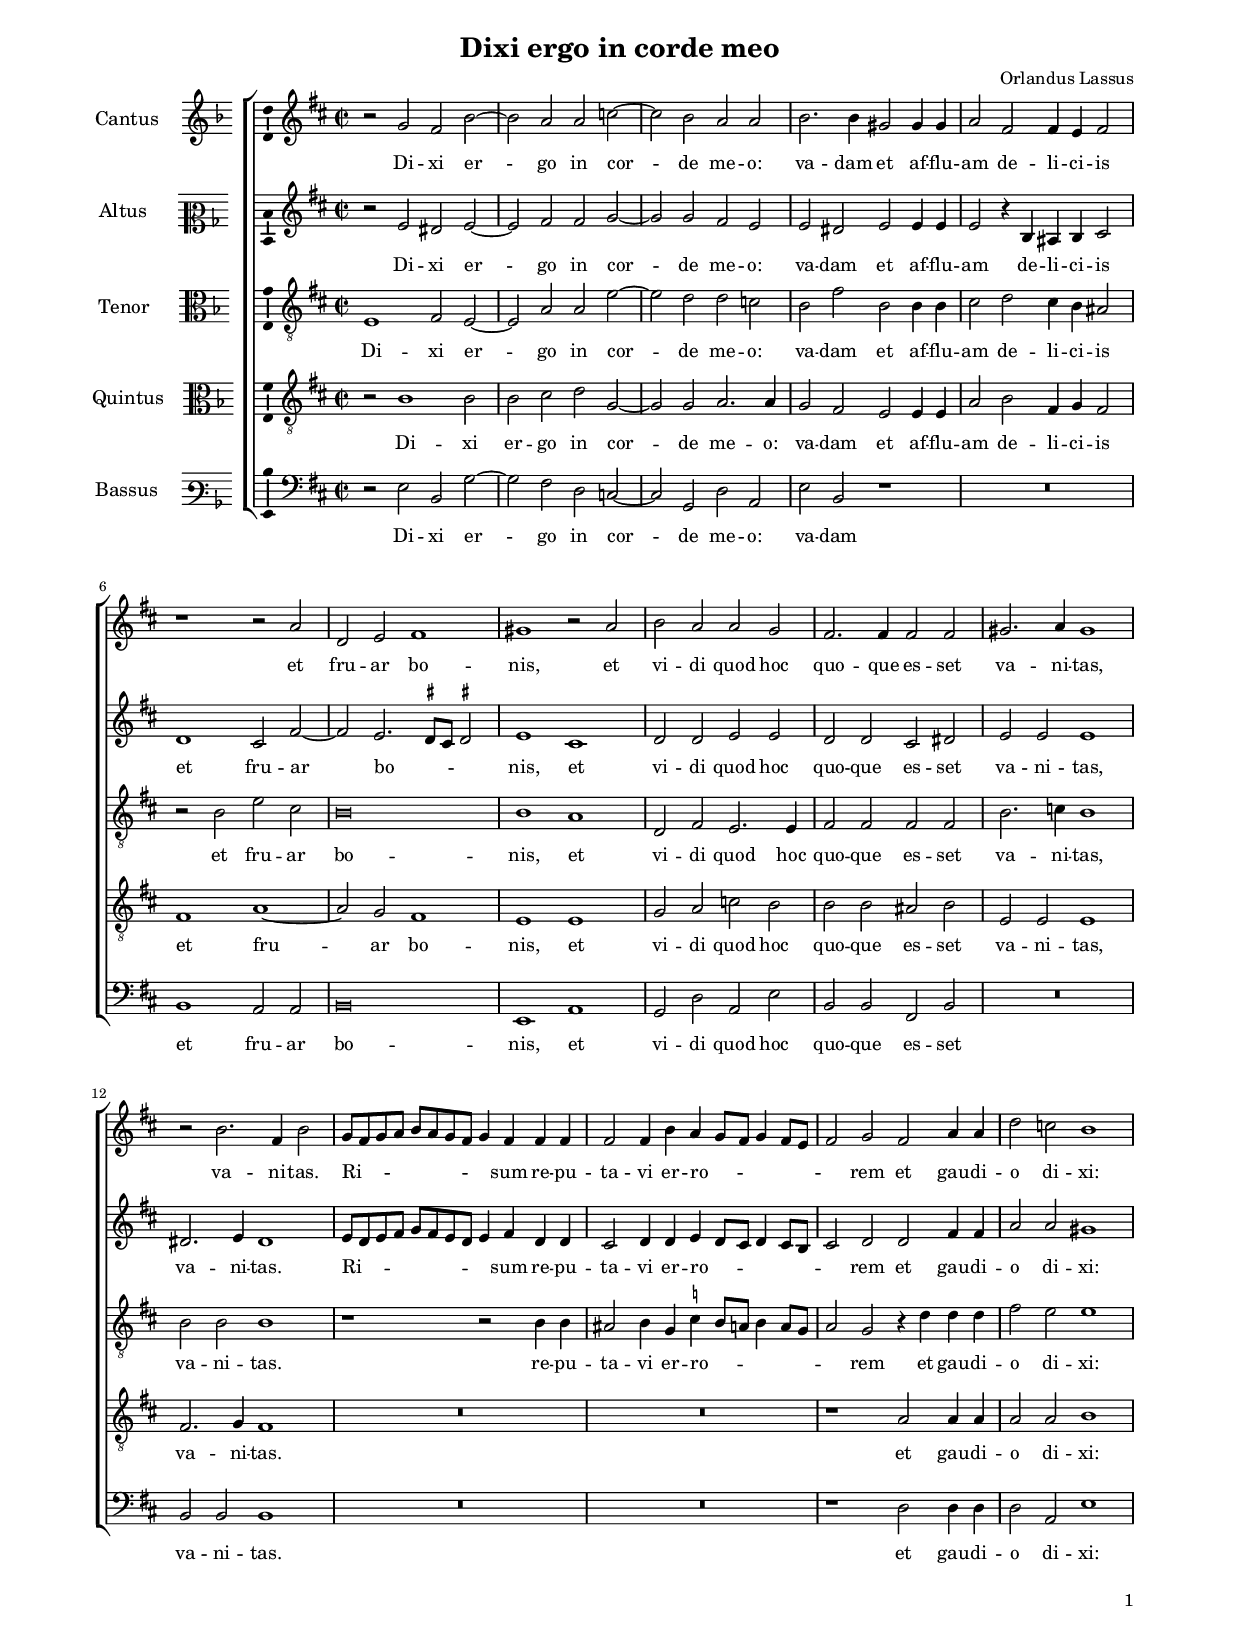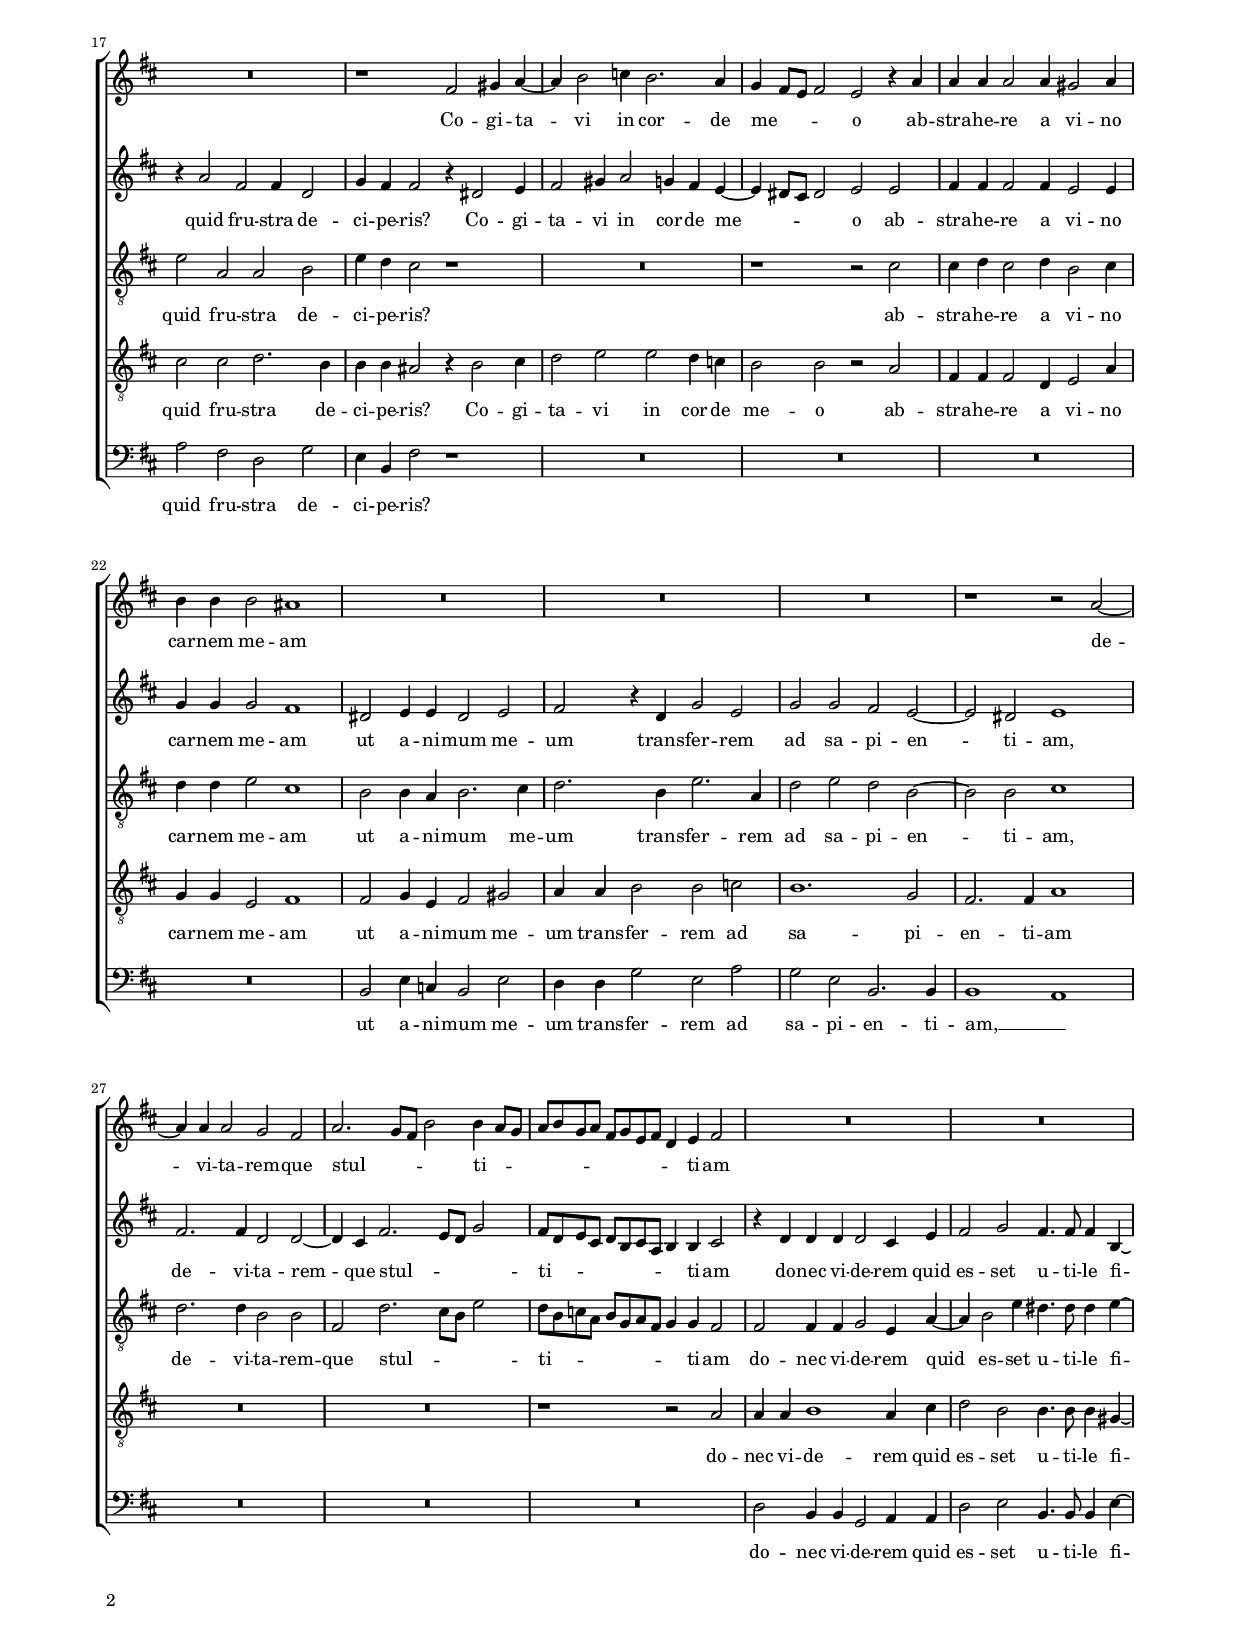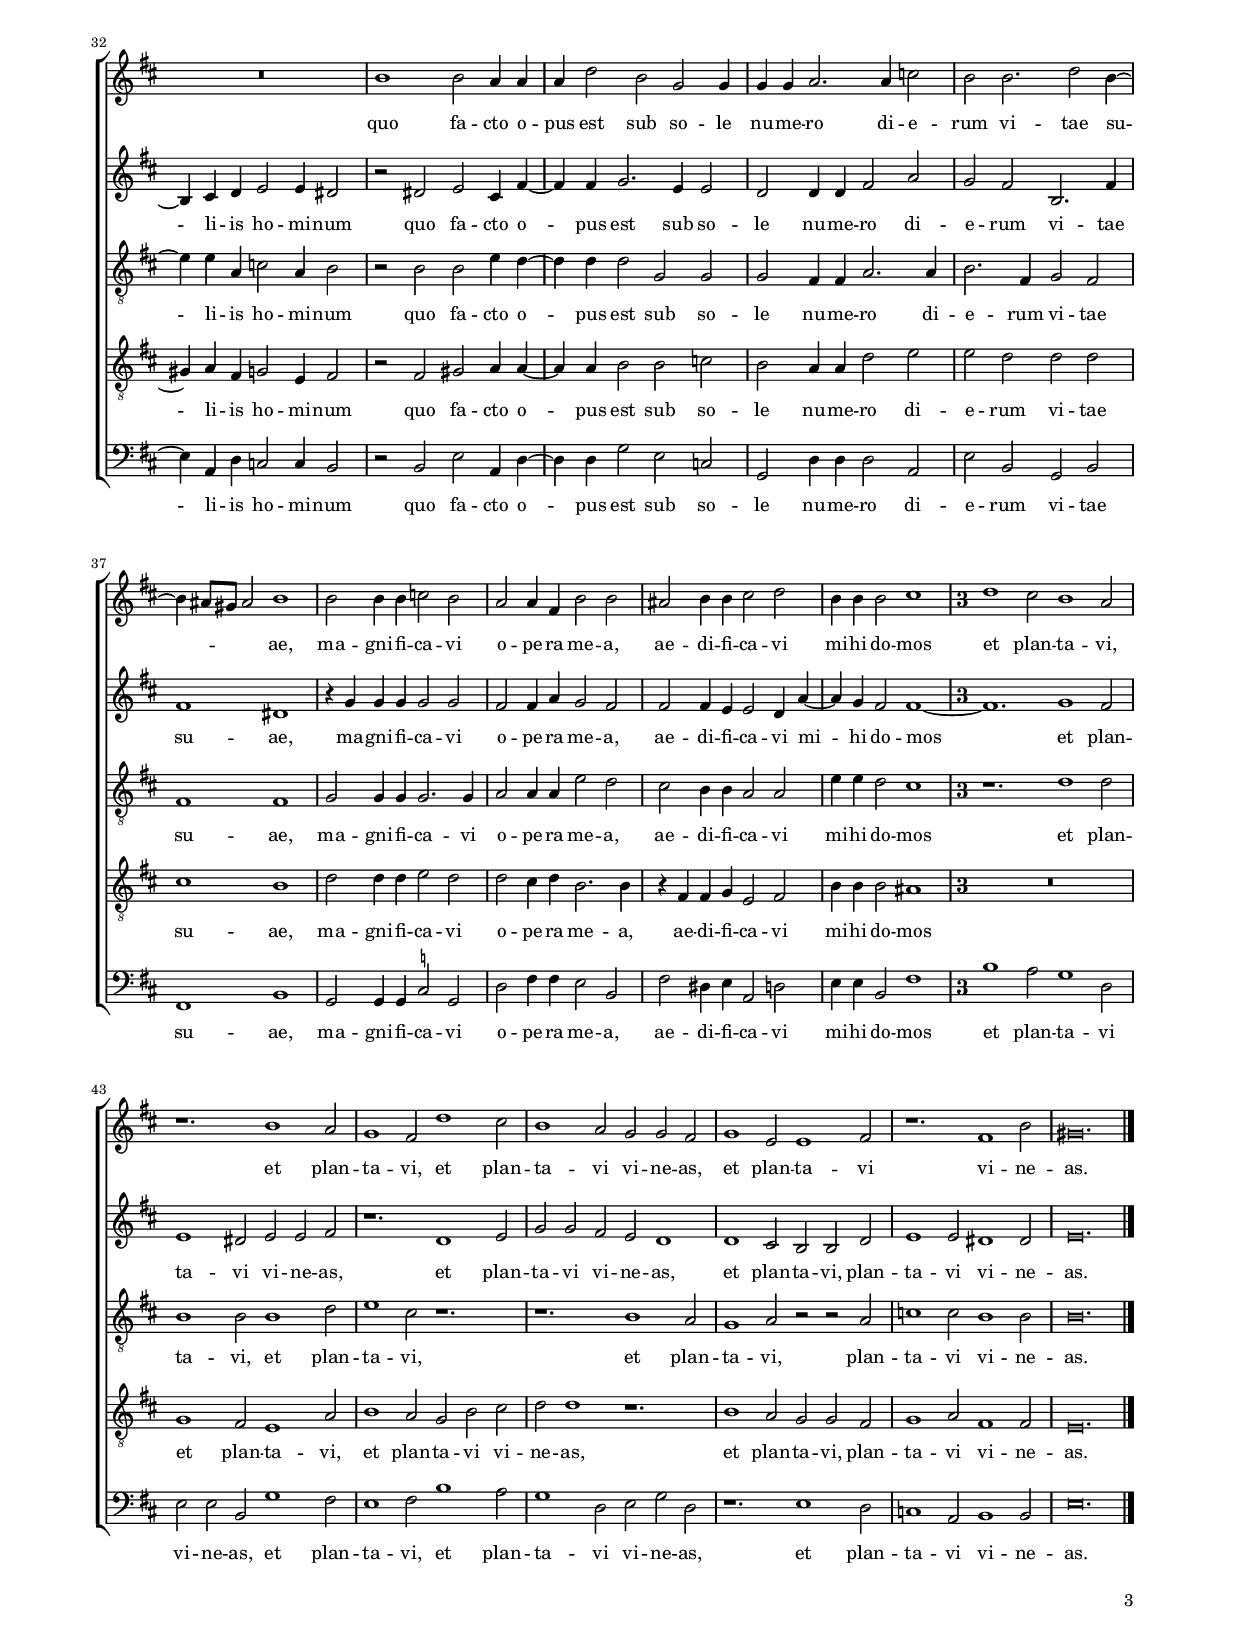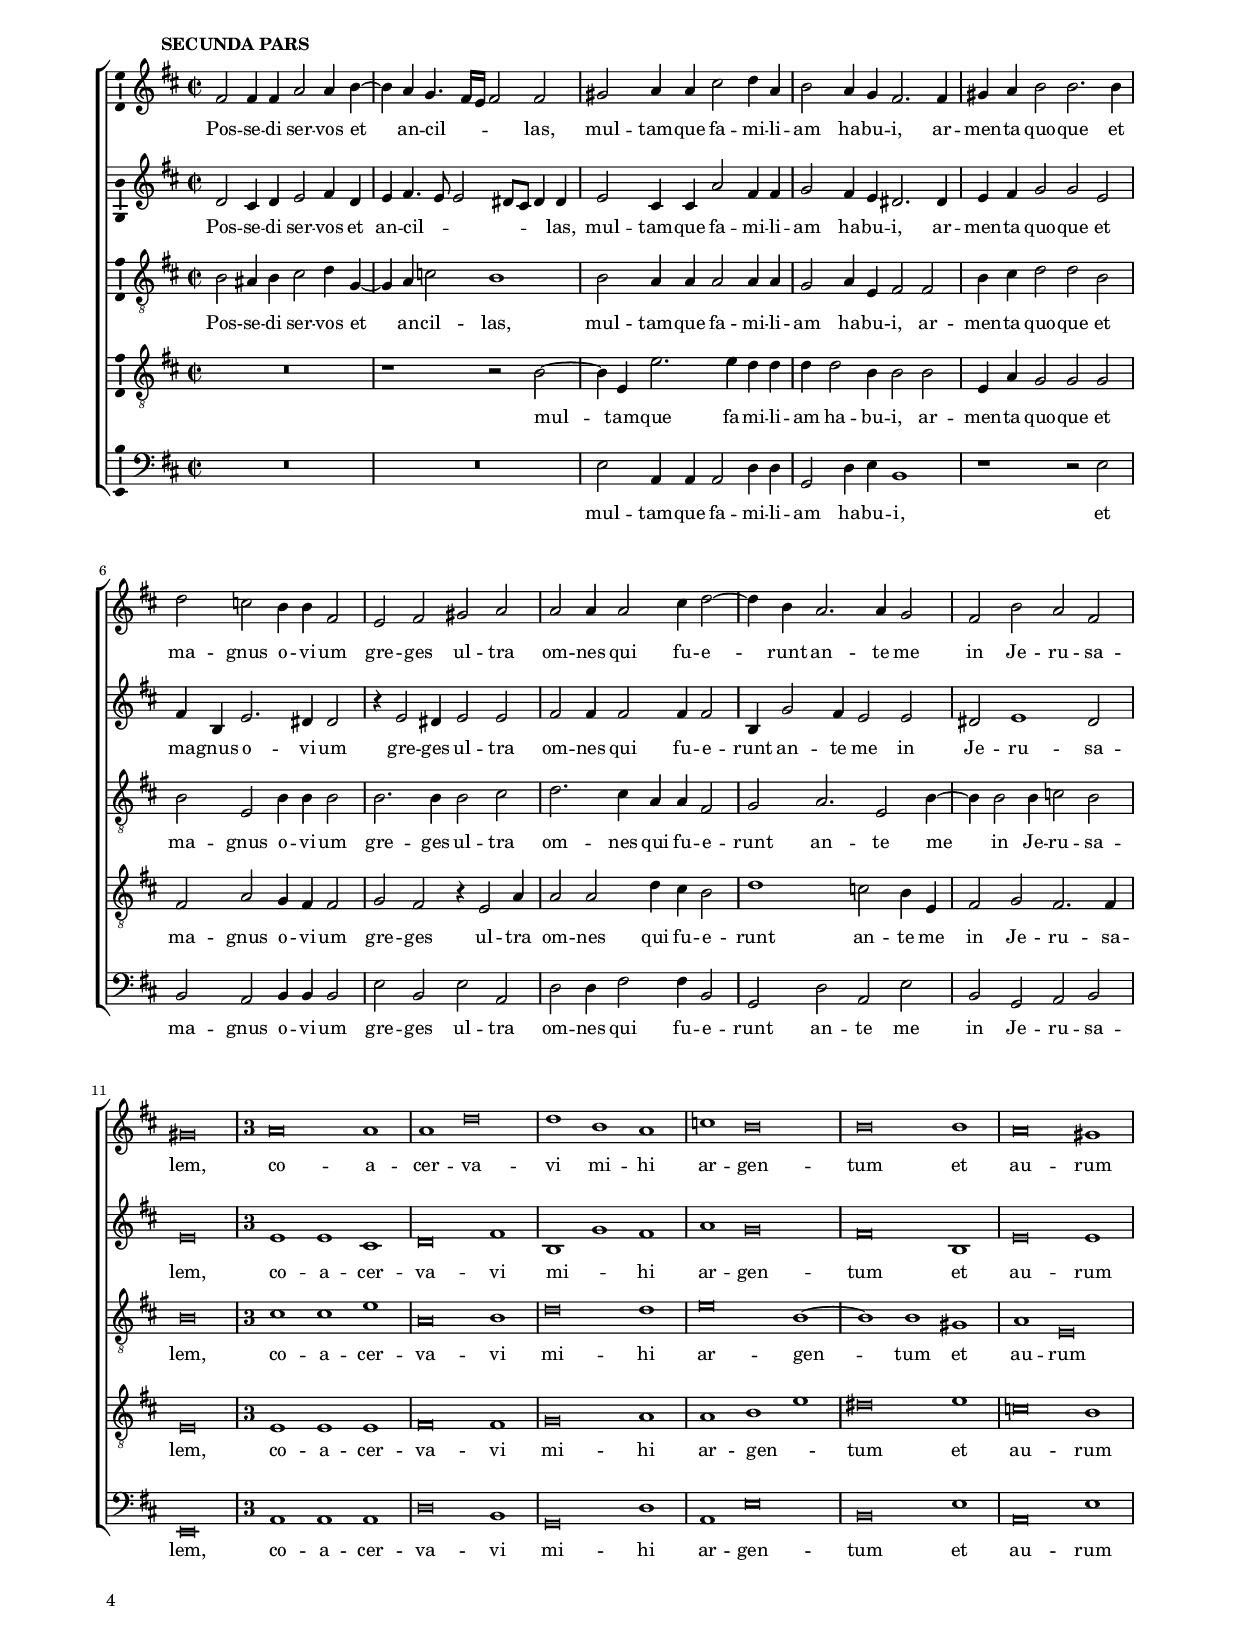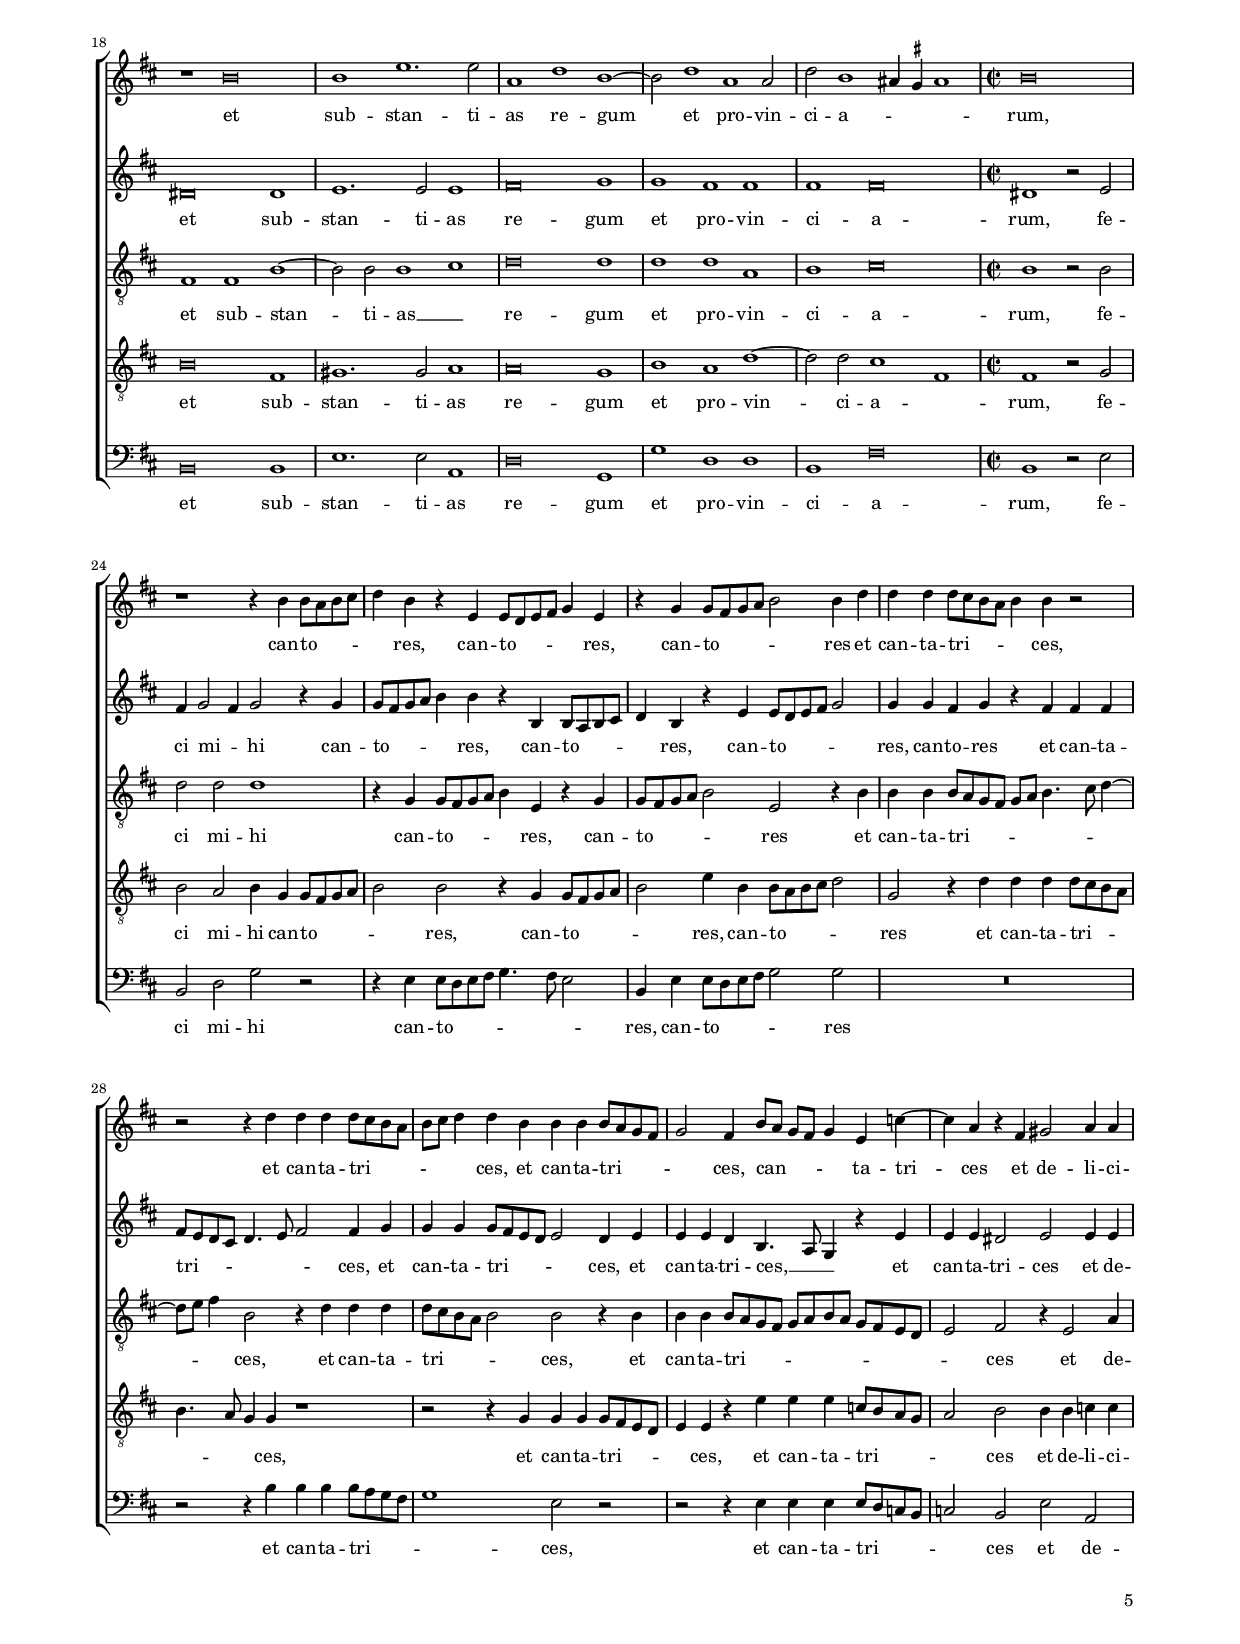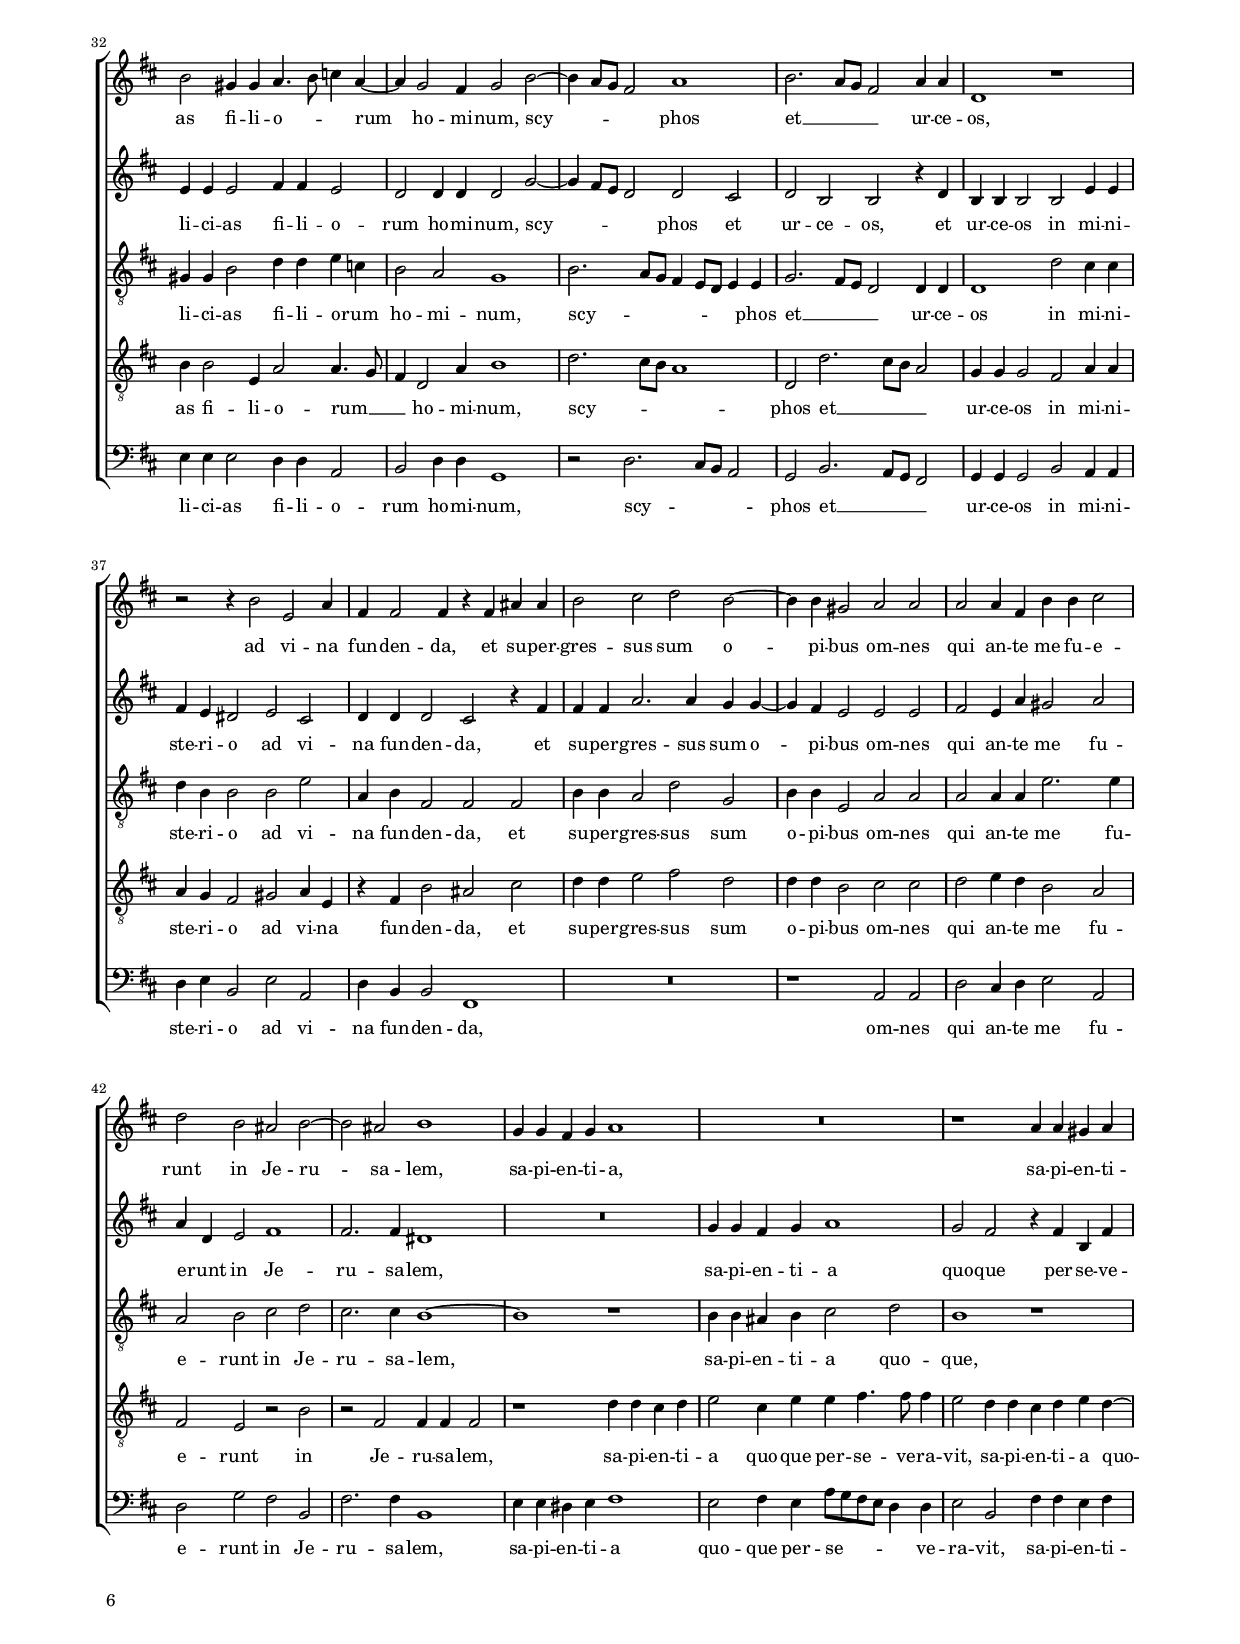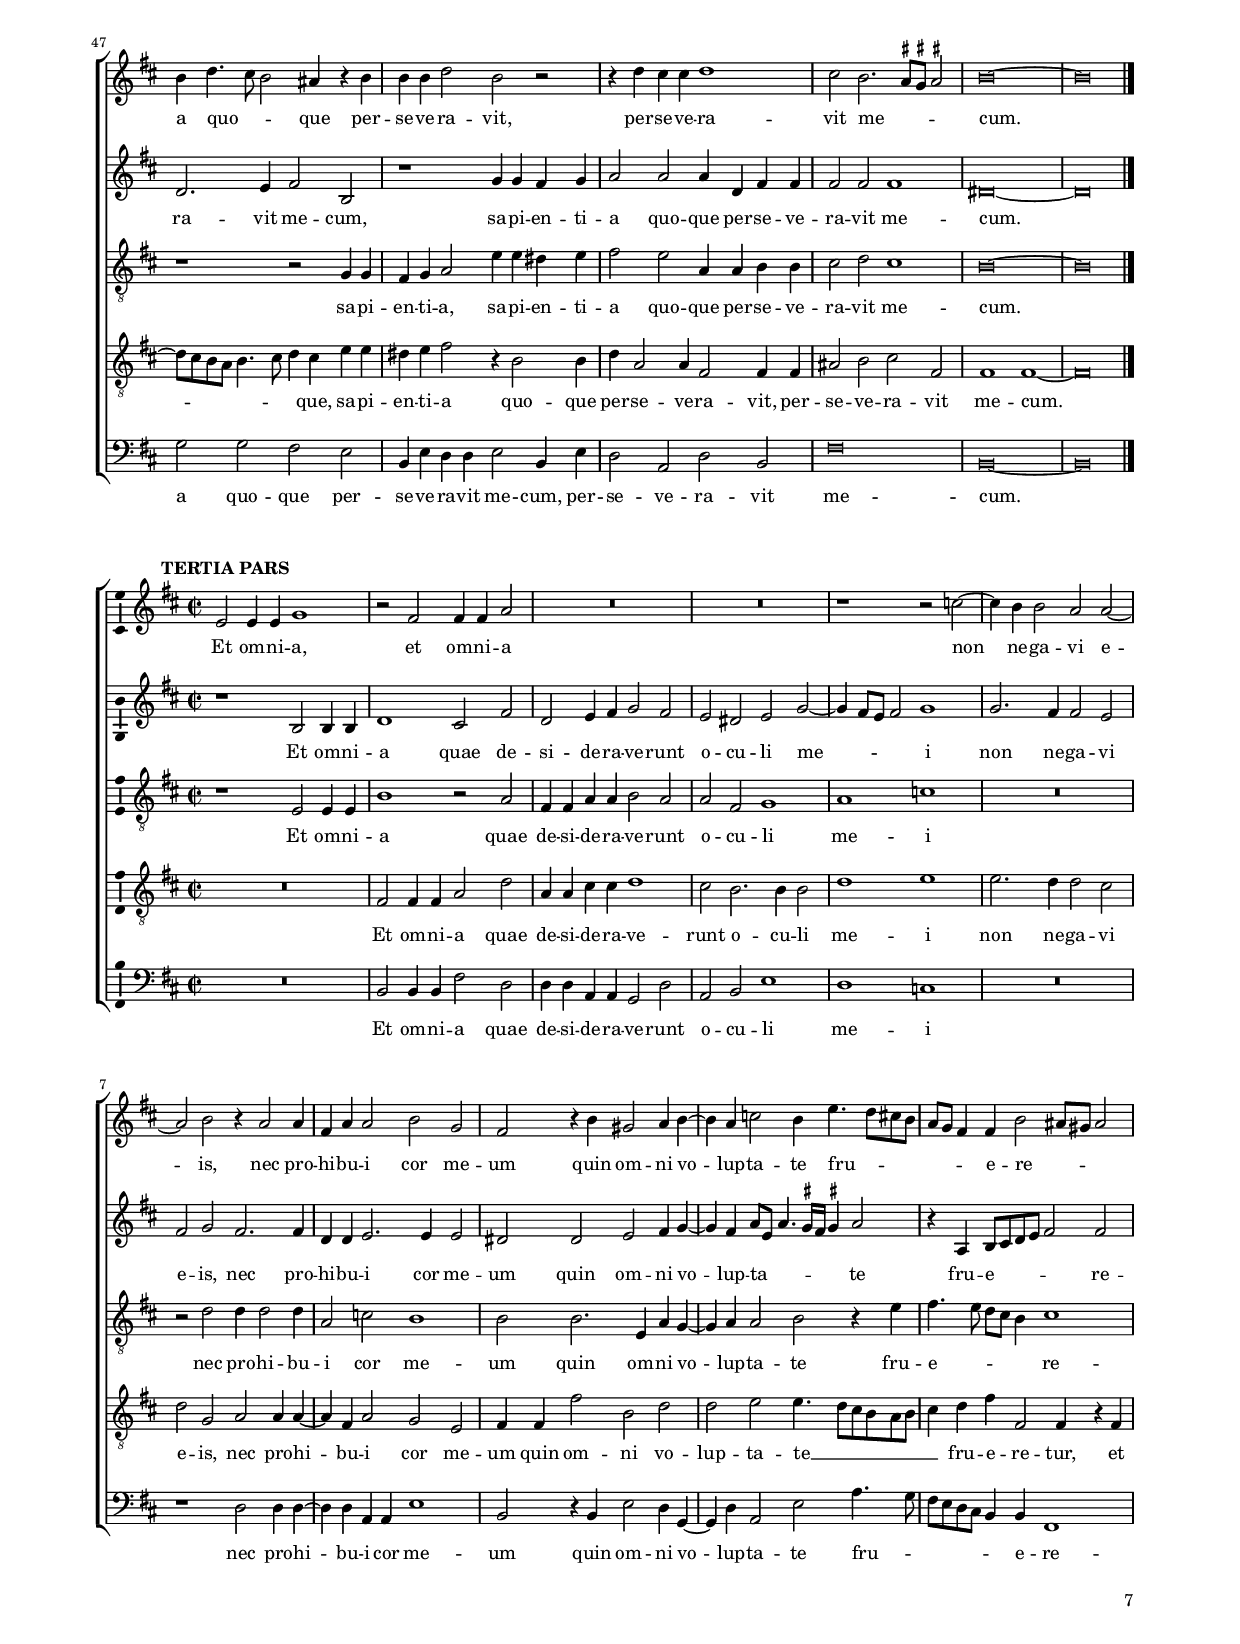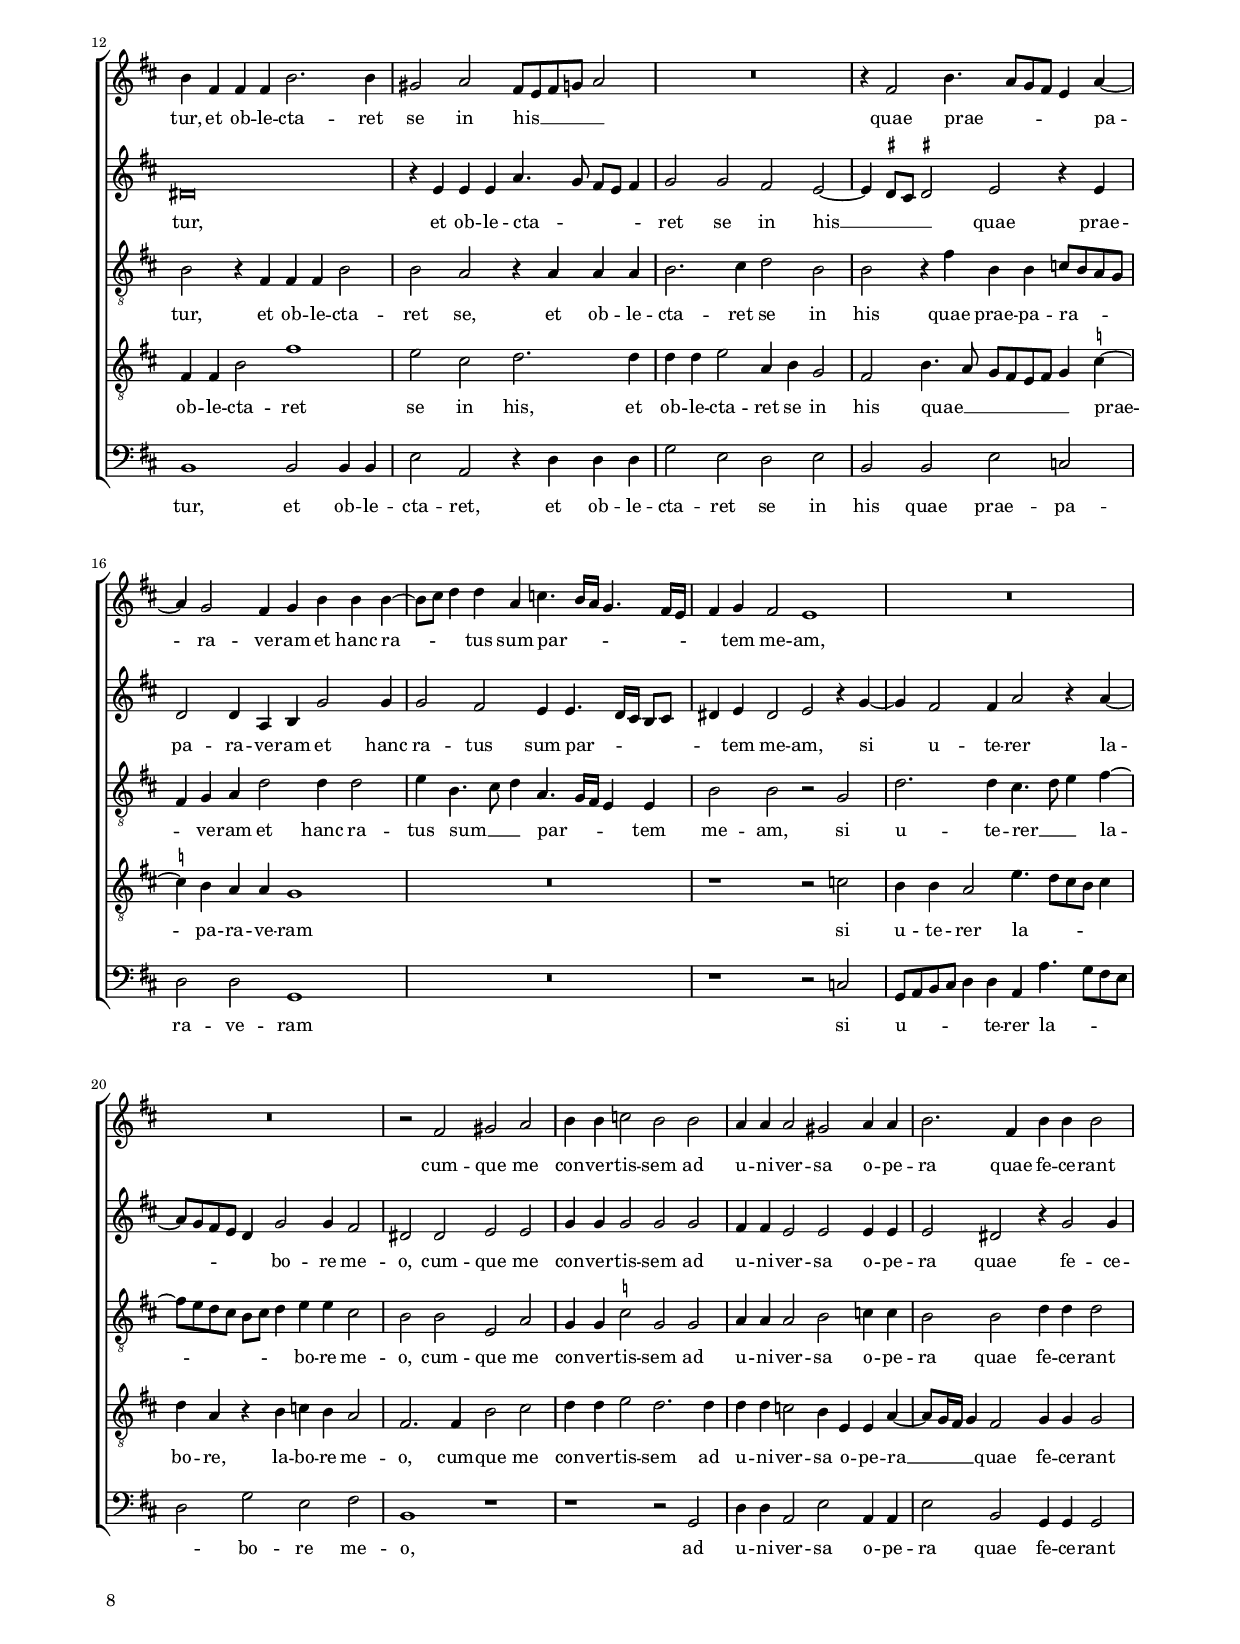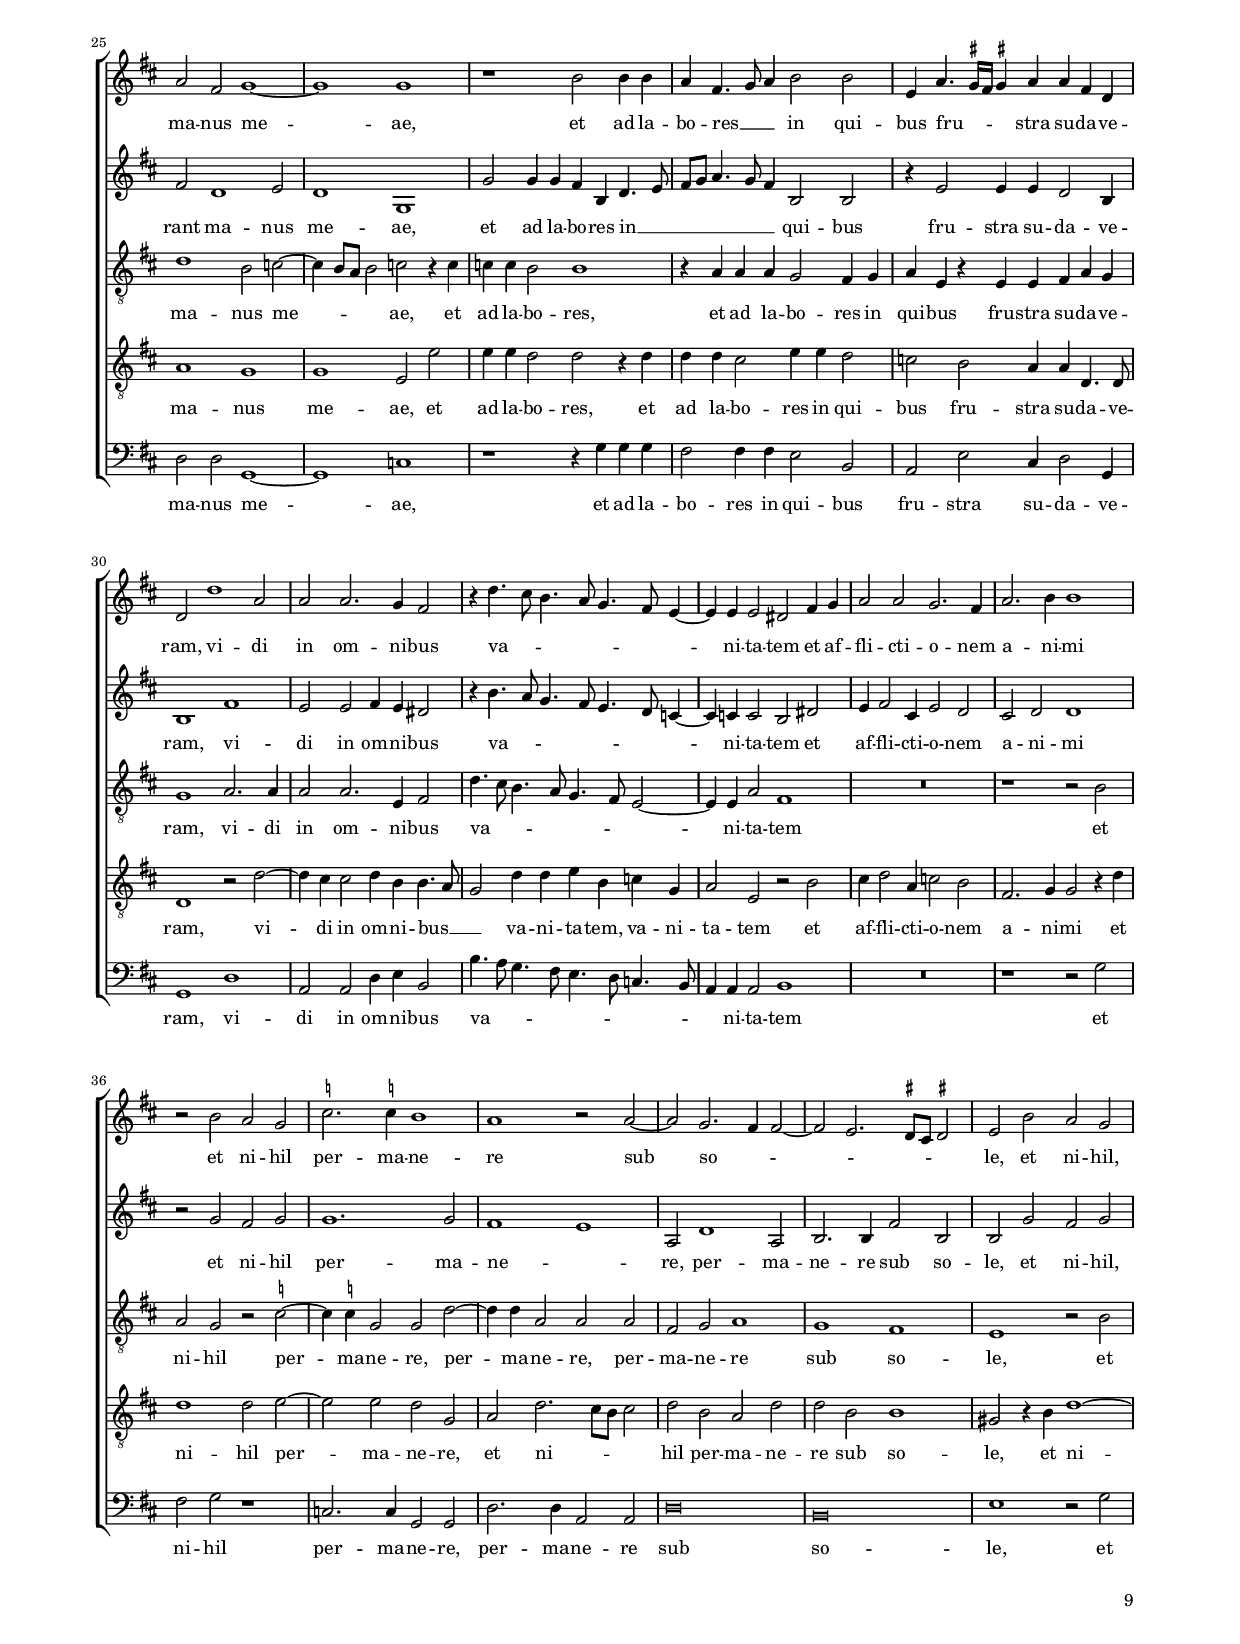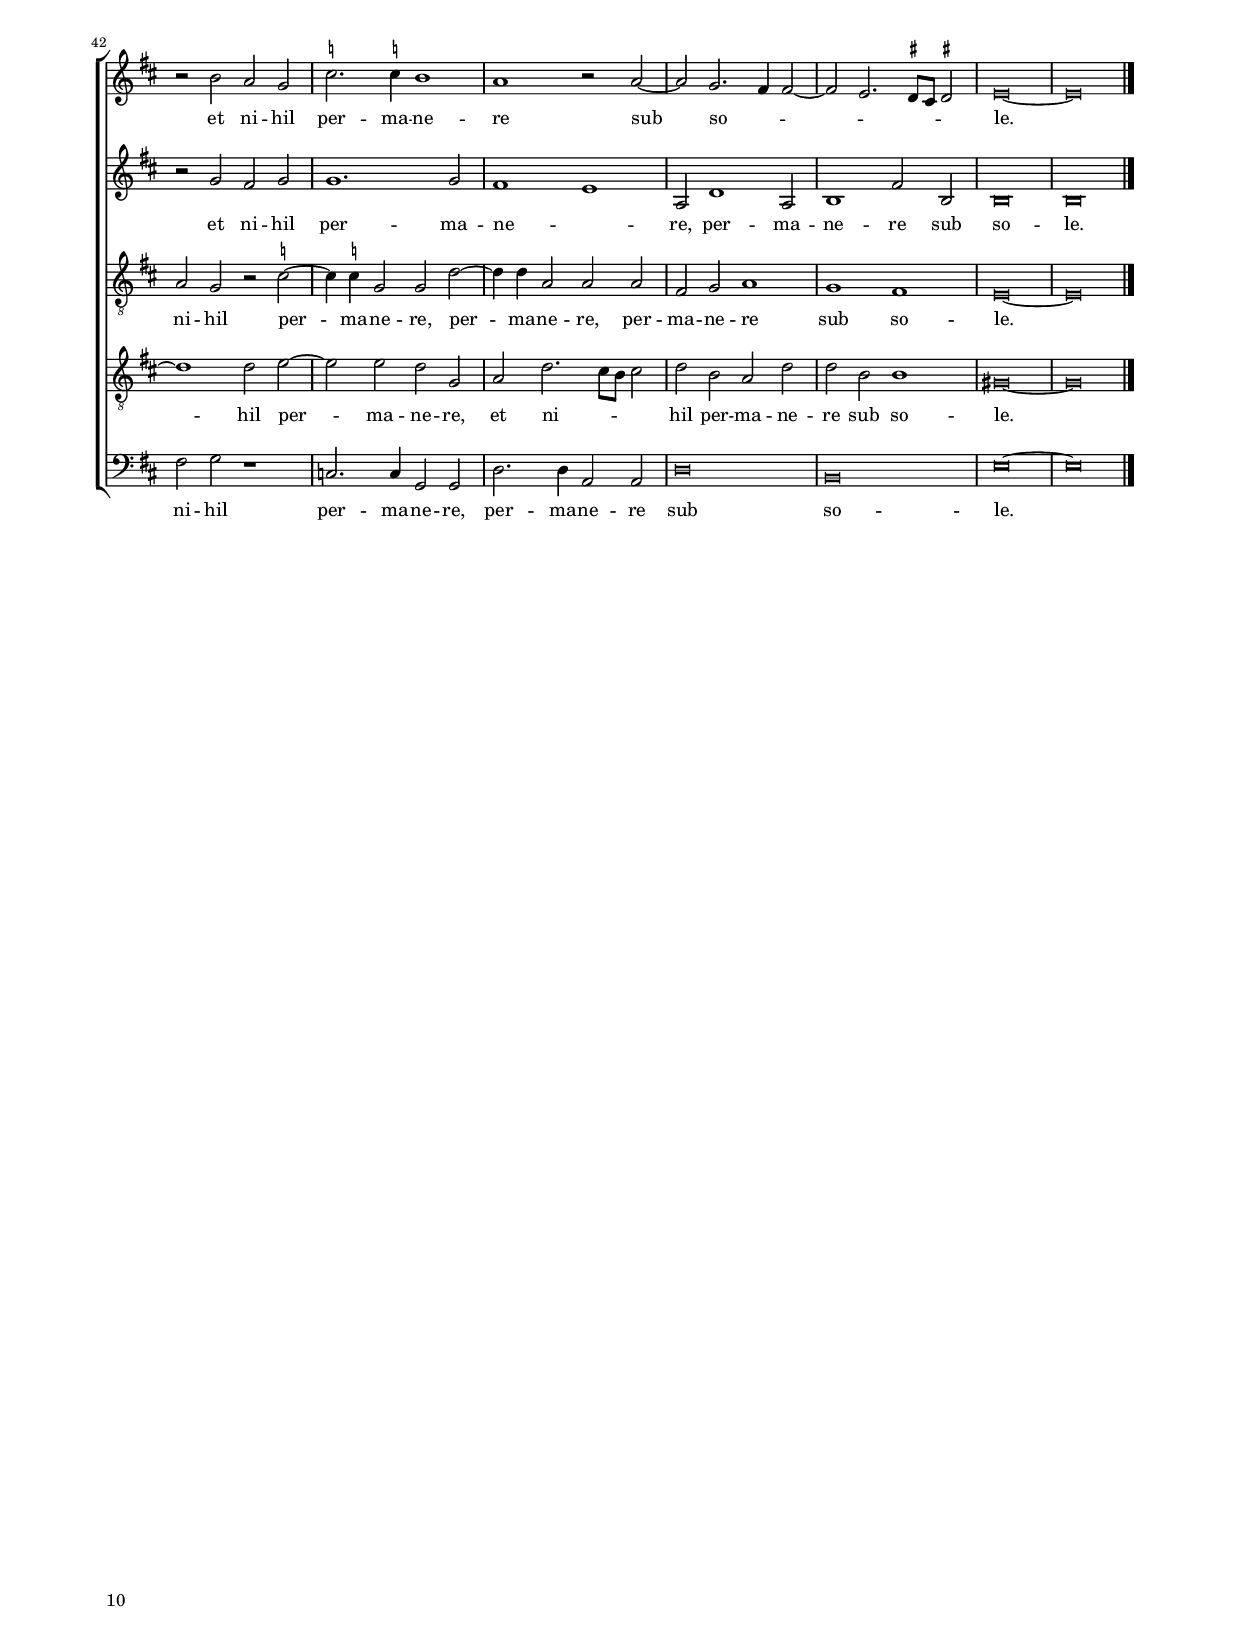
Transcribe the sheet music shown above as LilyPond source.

\header
{
  title="Dixi ergo in corde meo"
  composer="Orlandus Lassus"
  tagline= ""
}

\version "2.22.1"
\include "deutsch.ly"
#(set-global-staff-size 15)
% #(set-default-paper-size "letter")
#(ly:set-option 'point-and-click #f)

	
	ficta = { \once \set suggestAccidentals = ##t }
	
	forget = #(define-music-function (music) (ly:music?) #{
		\accidentalStyle forget
		$music
		\accidentalStyle default
		#})


\paper
	{
	top-margin = 1.8 \cm
	bottom-margin = 1.2 \cm
	left-margin = 1.8 \cm
	right-margin = 1.8 \cm
	ragged-bottom = ##f
	ragged-last-bottom = ##t
	print-page-number = ##f
	system-system-spacing = #'((basic-distance . 17) (minimum-distance . 14) (padding . 7) (strechability . 150))
    oddFooterMarkup=\markup   \fill-line { "" \fromproperty #'page:page-number-string }
    evenFooterMarkup=\markup  \fill-line { \fromproperty #'page:page-number-string "" }
    last-bottom-spacing = #'((basic-distance . 12) (minimum-distance . 7) (padding . 4))
%	systems-per-page = 3
%	min-systems-per-page = 3
	}

global = {
	\key f \major
	\time 2/2 \set Score.measureLength = #(ly:make-moment 2/1)
    \set Score.tempoHideNote = ##t
    \tempo 2 = 90
    \skip 1*2*41 \time 3/1 \once \override Score.TimeSignature.style = #'single-digit
    \tempo 2 = 135
    \skip 1*3*7 \bar "|."
    }
	

incipitcantus = \markup { \score {
	{
	\set Staff.instrumentName = \markup { \fontsize #1 "Cantus" }
	\key f \major
	\clef violin
	s4 \bar ""
	}
	\layout  {
	raggedright = ##t
	indent = 1.8 \cm
	line-width = 2.5 \cm
	\context { \Staff \remove Time_signature_engraver }
	\override Staff.Clef.Y-extent = #'(0 . 0)
	}} \hspace #1 }
      
      
incipitaltus = \markup { \score {
	{
	\set Staff.instrumentName = \markup { \fontsize #1 "Altus" }
	\key f \major
	\clef mezzosoprano
	s4 \bar ""
	}
	\layout  {
	raggedright = ##t
	indent = 1.8 \cm
	line-width = 2.5 \cm
	\context { \Staff \remove Time_signature_engraver }
	\override Staff.Clef.Y-extent = #'(0 . 0)
	}} \hspace #1 }


incipittenor = \markup { \score {
	{
	\set Staff.instrumentName = \markup { \fontsize #1 "Tenor" }
	\key f \major
	\clef alto
	s4 \bar ""
	}
	\layout  {
	raggedright = ##t
	indent = 1.8 \cm
	line-width = 2.5 \cm
	\context { \Staff \remove Time_signature_engraver }
	\override Staff.Clef.Y-extent = #'(0 . 0)
	}} \hspace #1 }
      
      
incipitquintus = \markup { \score {
	{
	\set Staff.instrumentName = \markup { \fontsize #1 "Quintus" }
	\key f \major
	\clef alto
	s4 \bar ""
	}
	\layout  {
	raggedright = ##t
	indent = 1.8 \cm
	line-width = 2.5 \cm
	\context { \Staff \remove Time_signature_engraver }
	\override Staff.Clef.Y-extent = #'(0 . 0)
	}} \hspace #1 }
      
      
incipitbassus = \markup { \score {
	{
	\set Staff.instrumentName = \markup { \fontsize #1 "Bassus" }
	\key f \major
	\clef varbaritone
	s4 \bar ""
	}
	\layout  {
	raggedright = ##t
	indent = 1.8 \cm
	line-width = 2.5 \cm
	\context { \Staff \remove Time_signature_engraver }
	\override Staff.Clef.Y-extent = #'(0 . 0)
	}} \hspace #1 }


cantus =  \relative c''
	{
	r2 b a d~
	d2 c c es~
	es2 d c c
	d2. d4 h2 h4 h
%5
	c2 a a4 g a2 | \break \noPageBreak
	r1 r2 c
	f,2 g a1
	h1 r2 c
	d2 c c b
%10
	a2. a4 a2 a |
	h2. c4 h1  \break \noPageBreak
	r2 d2. a4 d2
	b8 a b c d[ c b a] b4 a a a
	a2 a4 d c b8 a b4 a8 g
%15
	a2 b a c4 c |
	f2 es d1 \pageBreak
	R\breve
	r1 a2 h4 c~
	c4 d2 es4 d2. c4
%20
	b4 a8 g a2 g r4 c |
	c4 c c2 c4 h2 c4  \break \noPageBreak
	d4 d d2 cis1
	R\breve
	R\breve
%25
	R\breve |
	r1 r2 c~  \break \noPageBreak
	c4 c c2 b a
	c2. b8 a d2 d4 c8 b
	c8 d b c a[ b g a] f4 g a2
%30
	R\breve |
	R\breve \pageBreak
	R\breve
	d1 d2 c4 c
	c4 f2 d b b4
%35
	b4 b c2. c4 es2 |
	d2 d2. f2 d4~  \break \noPageBreak
	d4 cis8 h cis2 d1 
	d2 d4 d es2 d
	c2 c4 a d2 d
%40
	cis2 d4 d e2 f |
	d4 d d2 e1
% Triple time - coloration
	f1 e2 d1 c2  \break \noPageBreak
	r1. d1 c2 
	b1 a2 f'1 e2
%45
	d1 c2 b b a |
	b1 g2 g1 a2
	r1. a1 d2
	h\breve. |
	}


altus =  \relative c'
	{
	r2 g' fis g~
	g2 a a b~
	b2 b a g
	g2 fis g g4 g
%5
	g2 r4 d cis d e2 |
	f1 e2 a~
	a2 g2. \ficta fis8 e \ficta fis!2
	g1 e
	f2 f g g
%10
	f2 f e fis |
	g2 g g1
	fis2. g4 fis1
	g8 f g a b a g f g4 a f f
	e2 f4 f g f8 e f4 e8 d
%15
	e2 f f a4 a |
	c2 c h1
	r4 c2 a2 a4 f2
	b4 a a2 r4 fis2 g4
	a2 h4 c2 b4 a g~
%20
	g4 fis8 e fis2 g g |
	a4 a a2 a4 g2 g4
	b4 b b2 a1
	fis2 g4 g fis2 g
	a2 r4 f b2 g
%25
	b2 b a g~ |
	g2 fis g1
	a2. a4 f2 f~
	f4 e a2. g8 f b2
	a8 f g e f d e c d4 d e2
%30
	r4 f f f f2 e4 g |
	a2 b a4. a8 a4 d,~
	d4 e f g2 g4 fis2
	r2 fis g e4 a~
	a4 a b2. g4 g2
%35
	f2 f4 f a2 c |
	b2 a d,2. a'4
	a1 fis
	r4 b b b b2 b
	a2 a4 c b2 a
%40
	a2 a4 g g2 f4 c'~ |
	c4 b a2 a1~
% Triple time - coloration
	a1. b1 a2
	g1 fis2 g2 g a
	r1. f1 g2
%45
	b2 b a g f1 |
	f1 e2 d d f
	g1 g2 fis1 fis2
	g\breve. |
	}


tenor =  \relative c'
	{
	g1 a2 g~
	g2 c c g'~
	g2 f f es
	d2 a' d, d4 d
%5
	e2 f e4 d cis2 |
	r2 d g e
	d\breve
	d1 c
	f,2 a g2. g4
%10
	a2 a a a |
	d2. es4 d1
	d2 d d1
	r1 r2 d4 d
	cis2 d4 b \ficta es d8 c d4 c8 b
%15
	c2 b r4 f' f f |
	a2 g g1
	g2 c, c d
	g4 f e2 r1
	R\breve
%20
	r1 r2 e |
	e4 f e2 f4 d2 e4
	f4 f g2 e1
	d2 d4 c d2. e4
	f2. d4 g2. c,4
%25
	f2 g f d~ |
	d2 d e1
	f2. f4 d2 d
	a2 f'2. e8 d g2
	f8 d es c d b c a b4 b a2
%30
	a2 a4 a b2 g4 c~ |
	c4 d2 g4 fis4. fis8 fis4 g~
	g4 g c, es2 c4 d2
	r2 d d g4 f~
	f4 f f2 b, b
%35
	b2 a4 a c2. c4 |
	d2. a4 b2 a
	a1 a
	b2 b4 b b2. b4
	c2 c4 c g'2 f
%40
	e2 d4 d c2 c |
	g'4 g f2 e1
% Triple time - coloration
        r1. f1 f2
	d1 d2 d1 f2
	g1 e2 r1.
%45
	r1. d1 c2 |
	b1 c2 r r c
	es1 es2 d1 d2
	d\breve. |
	}


quintus  =  \relative c'
	{
	r2 d1 d2
	d2 e f b,~
	b2 b c2. c4
	b2 a g g4 g
%5
	c2 d a4 b a2 |
	a1 c~
	c2 b a1
	g1 g
	b2 c es d
%10
	d2 d cis d |
	g,2 g g1
	a2. b4 a1
	R\breve
	R\breve
%15
	r1 c2 c4 c |
	c2 c d1
	e2 e f2. d4
	d4 d cis2 r4 d2 e4
	f2 g g f4 es
%20
	d2 d r c |
	a4 a a2 f4 g2 c4
	b4 b g2 a1
	a2 b4 g a2 h
	c4 c d2 d es
%25
	d1. b2 |
	a2. a4 c1
	R\breve
	R\breve
	r1 r2 c
%30
	c4 c d1 c4 e |
	f2 d d4. d8 d4 h~
	h4 c a b2 g4 a2
	r2 a h c4 c~
	c4 c d2 d es
%35
	d2 c4 c f2 g |
	g2 f f f
	e1 d
	f2 f4 f g2 f
	f2 e4 f d2. d4
%40
	r4 a a b g2 a |
	d4 d d2 cis1
% Triple time - coloration
	R\breve.
        b1 a2 g1 c2
	d1 c2 b d e
%45
	f2 f1 r1. |
	d1 c2 b2 b a
	b1 c2 a1 a2
	g\breve. |
	}


bassus  =  \relative c
	{
	r2 g' d b'~
	b2 a f es~
	es2 b f' c
	g'2 d r1
%5
	R\breve |
	d1 c2 c
	d\breve
	g,1 c
	b2 f' c g'
%10
	d2 d a d |
	R\breve
	d2 d d1
	R\breve
	R\breve
%15
	r1 f2 f4 f |
	f2 c g'1
	c2 a f b
	g4 d a'2 r1
	R\breve
%20
	R\breve |
	R\breve
	R\breve
	d,2 g4 es d2 g
	f4 f b2 g c
%25
	b2 g d2. d4 |
	d1 c
	R\breve
	R\breve
	R\breve
%30
	f2 d4 d b2 c4 c |
	f2 g d4. d8 d4 g~
	g4 c, f es2 es4 d2
	r2 d g c,4 f~
	f4 f b2 g es
%35
	b2 f'4 f f2 c |
	g'2 d b d
	a1 d
	b2 b4 b \ficta es2 b
	f'2 a4 a g2 d
%40
	a'2 fis4 g c,2 f |
	g4 g d2 a'1
% Triple time - coloration
	d1 c2 b1 f2
	g2 g d b'1 a2
	g1 a2 d1 c2
%45
	b1 f2 g b f |
	r1. g1 f2
	es1 c2 d1 d2
	g\breve. |
	}


lyricscantus = \lyricmode {
	Di -- xi er -- go in cor -- de me -- o:
        va -- dam et af -- flu -- am de -- li -- ci -- is
        et fru -- ar bo -- nis,
        et vi -- di quod hoc quo -- que es -- set va -- ni -- tas,
        va -- ni -- tas.
        Ri -- _ _ _ _ _ _ _ _ sum re -- pu -- ta -- vi er -- ro -- _ _ _ _ _ _ rem
        et gau -- di -- o di -- xi:
        Co -- gi -- ta -- vi in cor -- de me -- _ _ _ o
        ab -- stra -- he -- re a vi -- no car -- nem me -- am
        de -- vi -- ta -- rem -- que stul -- _ _ _ ti -- _ _ _ _ _ _ _ _ _ _ _ ti -- am
        quo fa -- cto o -- pus est sub so -- le nu -- me -- ro di -- e -- rum
        vi -- tae su -- _ _ _ ae,
        ma -- gni -- fi -- ca -- vi o -- pe -- ra me -- a,
        ae -- di -- fi -- ca -- vi mi -- hi do -- mos
        et plan -- ta -- vi,
        et plan -- ta -- vi,
        et plan -- ta -- vi vi -- ne -- as,
        et plan -- ta -- vi vi -- ne -- as.
	}


lyricsaltus = \lyricmode {
	Di -- xi er -- go in cor -- de me -- o:
        va -- dam et af -- flu -- am de -- li -- ci -- is
        et fru -- ar bo -- _ _ _ nis,
        et vi -- di quod hoc quo -- que es -- set va -- ni -- tas,
        va -- ni -- tas.
        Ri -- _ _ _ _ _ _ _ _ sum re -- pu -- ta -- vi er -- ro -- _ _ _ _ _ _ rem
        et gau -- di -- o di -- xi:
        quid fru -- stra de -- ci -- pe -- ris?
        Co -- gi -- ta -- vi in cor -- de me -- _ _ _ o
        ab -- stra -- he -- re a vi -- no car -- nem me -- am
        ut a -- ni -- mum me -- um trans -- fer -- rem ad sa -- pi -- en -- ti -- am,
        de -- vi -- ta -- rem -- que stul -- _ _ _ ti -- _ _ _ _ _ _ _ _ ti -- am
        do -- nec vi -- de -- rem quid es -- set u -- ti -- le
        fi -- li -- is ho -- mi --  num
        quo fa -- cto o -- pus est sub so -- le nu -- me -- ro di -- e -- rum
        vi -- tae su -- ae,
        ma -- gni -- fi -- ca -- vi o -- pe -- ra me -- a,
        ae -- di -- fi -- ca -- vi mi -- hi do -- mos
        et plan -- ta -- vi vi -- ne -- as,
        et plan -- ta -- vi vi -- ne -- as,
        et plan -- ta -- vi,
        plan -- ta -- vi vi -- ne -- as.
	}


lyricstenor = \lyricmode {
	Di -- xi er -- go in cor -- de me -- o:
        va -- dam et af -- flu -- am de -- li -- ci -- is
        et fru -- ar bo -- nis,
        et vi -- di quod hoc quo -- que es -- set va -- ni -- tas,
        va -- ni -- tas.
        re -- pu -- ta -- vi er -- ro -- _ _ _ _ _ _ rem
        et gau -- di -- o di -- xi:
        quid fru -- stra de -- ci -- pe -- ris?
        ab -- stra -- he -- re a vi -- no car -- nem me -- am
        ut a -- ni -- mum me -- um trans -- fer -- rem ad sa -- pi -- en -- ti -- am,
        de -- vi -- ta -- rem -- que stul -- _ _ _ ti -- _ _ _ _ _ _ _ _ ti -- am
        do -- nec vi -- de -- rem quid es -- set u -- ti -- le
        fi -- li -- is ho -- mi --  num
        quo fa -- cto o -- pus est sub so -- le nu -- me -- ro di -- e -- rum
        vi -- tae su -- ae,
        ma -- gni -- fi -- ca -- vi o -- pe -- ra me -- a,
        ae -- di -- fi -- ca -- vi mi -- hi do -- mos
        et plan -- ta -- vi,
        et plan -- ta -- vi,
        et plan -- ta -- vi,
        plan -- ta -- vi vi -- ne -- as.
	}


lyricsquintus = \lyricmode {
	Di -- xi er -- go in cor -- de me -- o:
        va -- dam et af -- flu -- am de -- li -- ci -- is
        et fru -- ar bo -- nis,
        et vi -- di quod hoc quo -- que es -- set va -- ni -- tas,
        va -- ni -- tas.
        et gau -- di -- o di -- xi:
        quid fru -- stra de -- ci -- pe -- ris?
        Co -- gi -- ta -- vi in cor -- de me -- o
        ab -- stra -- he -- re a vi -- no car -- nem me -- am
        ut a -- ni -- mum me -- um trans -- fer -- rem ad sa -- pi -- en -- ti -- am
        do -- nec vi -- de -- rem quid es -- set u -- ti -- le
        fi -- li -- is ho -- mi --  num
        quo fa -- cto o -- pus est sub so -- le nu -- me -- ro di -- e -- rum
        vi -- tae su -- ae,
        ma -- gni -- fi -- ca -- vi o -- pe -- ra me -- a,
        ae -- di -- fi -- ca -- vi mi -- hi do -- mos
        et plan -- ta -- vi,
        et plan -- ta -- vi vi -- ne -- as,
        et plan -- ta -- vi,
        plan -- ta -- vi vi -- ne -- as.
	}


lyricsbassus = \lyricmode {
	Di -- xi er -- go in cor -- de me -- o:
        va -- dam
        et fru -- ar bo -- nis,
        et vi -- di quod hoc quo -- que es -- set va -- ni -- tas.
        et gau -- di -- o di -- xi:
        quid fru -- stra de -- ci -- pe -- ris?
        ut a -- ni -- mum me -- um trans -- fer -- rem ad sa -- pi -- en -- ti -- am, __ _
        do -- nec vi -- de -- rem quid es -- set u -- ti -- le
        fi -- li -- is ho -- mi --  num
        quo fa -- cto o -- pus est sub so -- le nu -- me -- ro di -- e -- rum
        vi -- tae su -- ae,
        ma -- gni -- fi -- ca -- vi o -- pe -- ra me -- a,
        ae -- di -- fi -- ca -- vi mi -- hi do -- mos
        et plan -- ta -- vi vi -- ne -- as,
        et plan -- ta -- vi,
        et plan -- ta -- vi vi -- ne -- as,
        et plan -- ta -- vi vi -- ne -- as.
	}


\score
{  
	\transpose f d {
	\new ChoirStaff \with { \override StaffGrouper.staff-staff-spacing.basic-distance = #12 }
	<<

	\new Staff << \global
	\new Voice="v1" {
		\set Staff.instrumentName=\incipitcantus
		\set Staff.midiInstrument = "reed organ"
		\clef violin
		\cantus }
	\new Lyrics \lyricsto "v1" {\lyricscantus }
	>>


	\new Staff << \global
	\new Voice="v2" {
		\set Staff.instrumentName=\incipitaltus
		\set Staff.midiInstrument = "reed organ"
        \clef violin % "G_8"
		\altus}
	\new Lyrics \lyricsto "v2" {\lyricsaltus }
	>>


	\new Staff << \global
	\new Voice="v3" {
		\set Staff.instrumentName=\incipittenor
		\set Staff.midiInstrument = "reed organ"
		\clef "G_8"
		\tenor }
	\new Lyrics \lyricsto "v3" {\lyricstenor }
	>>


	\new Staff << \global
	\new Voice="v5" {
		\set Staff.instrumentName=\incipitquintus
		\set Staff.midiInstrument = "reed organ"
		\clef "G_8"
		\quintus}
	\new Lyrics \lyricsto "v5" {\lyricsquintus }
	>>


	\new Staff << \global
	\new Voice="v4" {
		\set Staff.instrumentName=\incipitbassus
		\set Staff.midiInstrument = "reed organ"
		\clef bass
		\bassus }
	\new Lyrics \lyricsto "v4" {\lyricsbassus}
	>>

	>>
	} % transpose

	\layout
	{
	indent = 2.5 \cm
	\context { \Staff \override TimeSignature.break-visibility = #end-of-line-invisible }
	\context { \Lyrics \override VerticalAxisGroup.nonstaff-relatedstaff-spacing.padding = #1.4 }
%	\context { \Lyrics \override LyricText.font-size = #1 }
	\context { \Staff \consists "Ambitus_engraver" }
	\context { \Score \override BarNumber.padding = #2 }
	\context { \Voice \override NoteHead.style = #'baroque }
	}


\midi
	{
	}

}

%%%%%%%%%%%%%%%%%%%%  SECUNDA PARS %%%%%%%%%%%%%%%%%%%%


global = {
	\key f \major
	\time 2/2 \set Score.measureLength = #(ly:make-moment 2/1)
    \set Score.tempoHideNote = ##t
    \tempo 2 = 90
    \skip 1*2*11
	\time 3/1 \once \override Score.TimeSignature.style = #'single-digit
    \tempo 2 = 135
    \skip 1*3*11
    \time 2/2 \set Score.measureLength = #(ly:make-moment 2/1)
    \tempo 2 = 90
    \skip 1*2*30 \bar "|."
	}


cantus =  \relative c''
	{
	a2 a4 a c2 c4 d~
	d4 c b4. a16 g a2 a
	h2 c4 c e2 f4 c
	d2 c4 b a2. a4
%5
	h4 c d2 d2. d4 |  \break \noPageBreak
	f2 es d4 d a2
	g2 a h c
	c2 c4 c2 e4 f2~
	f4 d c2. c4 b2
%10
	a2 d c a |  \break \noPageBreak
	h\breve
% Triple time - coloration
	c\breve c1
	c1 f\breve
	f1 d c
%15
	es1 d\breve |
	d\breve d1
	c\breve h1  \pageBreak
	r1 d\breve
	d1 g1. g2
%20
	c,1 f d~ |
	d2 f1 c c2
	f2 d1 cis4 \ficta h cis1
% End of triple time
	d\breve  \break \noPageBreak
	r1 r4 d d8 c d e
%25
	f4 d r g, g8 f g a b4 g |
	r b b8 a b c d2 d4 f
	f4 f f8 e d c d4 d r2  \break \noPageBreak
	r2 r4 f f f f8 e d c
	d8 e f4 f d d d d8 c b a
%30
	b2 a4 d8 c b[ a] b4 g es'~ |
	es4 c r a h2 c4 c  \pageBreak
	d2 h4 h c4. d8 es4 c~
	c4 b2 a4 b2 d~
	d4 c8 b a2 c1
%35
	d2. c8 b a2 c4 c |
	f,1 r  \break \noPageBreak
	r2 r4 d'2 g, c4
	a4 a2 a4 r a cis cis
	d2 e f d~
%40
	d4 d h2 c c |
	c2 c4 a d d e2  \break \noPageBreak
	f2 d cis d~
	d2 cis d1
	b4 b a b c1
%45
	R\breve |
	r1 c4 c h c  \pageBreak
	d4 f4. e8 d2 cis4 r d
	d4 d f2 d r
	r4 f e e f1
%50
	e2 d2. \ficta cis8 \ficta h \ficta cis!2 |
	d\breve~
    d\breve |
	}


altus =  \relative c'
	{
	f2 e4 f g2 a4 f
	g4 a4. g8 g2 fis8 e fis4 fis
	g2 e4 e c'2 a4 a
	b2 a4 g fis2. fis4
%5
	g4 a b2 b g |
	a4 d, g2. fis4 fis2
	r4 g2 fis4 g2 g
	a2 a4 a2 a4 a2
	d,4 b'2 a4 g2 g
%10
	fis2 g1 fis2 |
	g\breve
% Triple time - coloration
	g1 g e
	f\breve a1
	d,1 b' a
%15
	c1 b\breve |
	a\breve d,1
	g\breve g1
	fis\breve fis1
	g1. g2 g1
%20
	a\breve b1 |
	b1 a a
	a1 a\breve
% End of triple time
	fis1 r2 g
	a4 b2 a4 b2 r4 b
%25
	b8 a b c d4 d r d, d8 c d e |
	f4 d r g g8 f g a b2
	b4 b a b r4 a a a
	a8 g f e f4. g8 a2 a4 b
	b4 b b8 a g f g2 f4 g
%30
	g4 g f d4. c8 b4 r g' |
	g4 g fis2 g g4 g
	g4 g g2 a4 a g2
	f2 f4 f f2 b~
	b4 a8 g f2 f e
%35
	f2 d d r4 f |
	d4 d d2 d g4 g 
	a4 g fis2 g e
	f4 f f2 e r4 a
	a4 a c2. c4 b b~
%40
	b4 a g2 g g |
	a2 g4 c h2 c
	c4 f, g2 a1
	a2. a4 fis1
	R\breve
%45
	b4 b a b c1 |
	b2 a r4 a d, a'
	f2. g4 a2 d,
	r1 b'4 b a b
	c2 c c4 f, a a
%50
	a2 a a1 |
	fis\breve~
        fis\breve |
	}


tenor =  \relative c'
	{
	d2 cis4 d e2 f4 b,~
	b4 c es2 d1
	d2 c4 c c2 c4 c
	b2 c4 g a2 a
%5
	d4 e f2 f d |
	d2 g, d'4 d d2
	d2. d4 d2 e
	f2. e4 c c a2
	b2 c2. g2 d'4~
%10
        d4 d2 d4 es2 d |	
	d\breve
% Triple time - coloration
	e1 e g
	c,\breve d1
	f\breve f1
%15
	g\breve d1~ |
	d1 d h
	c1 g\breve
	a1 a d~
	d2 d d1 e
%20
	f\breve f1 |
	f1 f c
	d1 e\breve
% End of triple time
	d1 r2 d
	f2 f f1
%25
	r4 b, b8 a b c d4 g, r b |
	b8 a b c d2 g, r4 d'
	d4 d d8 c b a b c d4. e8 f4~
	f8 g a4 d,2 r4 f f f
	f8 e d c d2 d r4 d
%30
	d4 d d8 c b a b c d c b[ a g f] |
	g2 a r4 g2 c4
	h4 h d2 f4 f g es
	d2 c b1
	d2. c8 b a4 g8 f g4 g
%35
	b2. a8 g f2 f4 f |
	f1 f'2 e4 e
	f4 d d2 d g
	c,4 d a2 a a
	d4 d c2 f b,
%40
	d4 d g,2 c c |
	c2 c4 c g'2. g4
	c,2 d e f
	e2. e4 d1~
	d1 r
%45
        d4 d cis d e2 f |	
	d1 r
	r1 r2 b4 b
	a4 b c2 g'4 g fis g
	a2 g c,4 c d d
%50
	e2 f e1 |
	d\breve~
        d\breve |
	}


quintus  =  \relative c'
	{
	R\breve
	r1 r2 d~
	d4 g, g'2. g4 f f
	f4 f2 d4 d2 d
%5
	g,4 c b2 b b |
	a2 c b4 a a2
	b2 a r4 g2 c4
	c2 c f4 e d2
	f1 es2 d4 g,
%10
	a2 b a2. a4 |
	g\breve
% Triple time - coloration
        g1 g g
	a\breve a1
	b\breve c1
%15
	c1 d g |
	fis\breve g1
	es\breve d1
	d\breve a1
	h1. h2 c1
%20
	c\breve b1 |
	d1 c f~
	f2 f e1 a,
% End of triple time
	a1 r2 b
	d2 c d4 b b8 a b c
%25
	d2 d r4 b b8 a b c |
	d2 g4 d d8 c d e f2
	b,2 r4 f' f f f8 e d c
	d4. c8 b4 b r1
	r2 r4 b b b b8 a g f
%30
	g4 g r g' g g es8 d c b |
	c2 d d4 d es es
	d4 d2 g,4 c2 c4. b8
	a4 f2 c'4 d1
	f2. e8 d c1
%35
	f,2 f'2. e8 d c2 |
	b4 b b2 a c4 c
	c4 b a2 h c4 g
	r4 a d2 cis e
	f4 f g2 a f
%40
	f4 f d2 e e |
	f2 g4 f d2 c
	a2 g r d'
	r2 a a4 a a2
	r1 f'4 f e f
%45
	g2 e4 g g a4. a8 a4 |
	g2 f4 f e f g f~
	f8 e d c d4. e8 f4 e g g
	fis4 g a2 r4 d,2 d4
	f4 c2 c4 a2 a4 a
%50
	cis2 d e a, |
	a1 a~
	a\breve |
	}


bassus  =  \relative c
	{
	R\breve
	R\breve
	g'2 c,4 c c2 f4 f
	b,2 f'4 g d1
%5
	r1 r2 g |
	d2 c d4 d d2
	g2 d g c,
	f2 f4 a2 a4 d,2
	b2 f' c g'
%10
	d2 b c d |
	g,\breve
% Triple time - coloration
	c1 c c
	f\breve d1
	b\breve f'1
%15
	c1 g'\breve |
	d\breve g1
	c,\breve g'1
	d\breve d1
	g1. g2 c,1
%20
	f\breve b,1 |
	b'1 f f
	d1 a'\breve
% End of triple time
	d,1 r2 g
	d2 f b r
%25
	r4 g g8 f g a b4. a8 g2 |
	d4 g g8 f g a b2 b
	R\breve
	r2 r4 d d d d8 c b a
	b1 g2 r
%30
	r2 r4 g g g g8 f es d |
	es2 d g c,
	g'4 g g2 f4 f c2
	d2 f4 f b,1
	r2 f'2. e8 d c2
%35
	b2 d2. c8 b a2 |
	b4 b b2 d c4 c
	f4 g d2 g c,
	f4 d d2 a1
	R\breve
%40
	r1 c2 c |
	f2 e4 f g2 c,
	f2 b a d,
	a'2. a4 d,1
	g4 g fis g a1
%45
	g2 a4 g c8 b a g f4 f |
	g2 d a'4 a g a
	b2 b a g
	d4 g f f g2 d4 g
	f2 c f d
%50
	a'\breve |
	d,\breve~
	d\breve |
	}


lyricscantus = \lyricmode {
	Pos -- se -- di ser -- vos et an -- cil -- _ _ _ las,
        mul -- tam -- que fa -- mi -- li -- am ha -- bu -- i,
        ar -- men -- ta quo -- que et ma -- gnus o -- vi -- um gre -- ges
        ul -- tra om -- nes qui fu -- e -- runt an -- te me in Je -- ru -- sa -- lem,
        co -- a -- cer -- va -- vi mi -- hi ar -- gen -- tum et au -- rum
        et sub -- stan -- ti -- as re -- gum et pro -- vin -- ci -- a -- _ _ _ rum,
        can -- to -- _ _ _ _ res,
        can -- to -- _ _ _ _ res,
        can -- to -- _ _ _ _ res
        et can -- ta -- tri -- _ _ _ _ ces,
        et can -- ta -- tri -- _ _ _ _ _ _ ces,
        et can -- ta -- tri -- _ _ _ _ ces,
        can -- _ _ _ _ ta -- tri -- ces
        et de -- li -- ci -- as fi -- li -- o -- _ _ rum ho -- mi -- num,
        scy -- _ _ _ phos et __ _ _ _ ur -- ce -- os,
        ad vi -- na fun -- den -- da,
        et su -- per -- gres -- sus sum o -- pi -- bus
        om -- nes qui an -- te me fu -- e -- runt in Je -- ru -- sa -- lem,
        sa -- pi -- en -- ti -- a,
        sa -- pi -- en -- ti -- a quo -- _ _ que per -- se -- ve -- ra -- vit,
        per -- se -- ve -- ra -- vit me -- _ _ _ cum.
	}


lyricsaltus = \lyricmode {
	Pos -- se -- di ser -- vos et an -- cil -- _ _ _ _ _ las,
        mul -- tam -- que fa -- mi -- li -- am ha -- bu -- i,
        ar -- men -- ta quo -- que et ma -- gnus o -- vi -- um gre -- ges
        ul -- tra om -- nes qui fu -- e -- runt an -- te me in Je -- ru -- sa -- lem,
        co -- a -- cer -- va -- vi mi -- _ hi ar -- gen -- tum et au -- rum
        et sub -- stan -- ti -- as re -- gum et pro -- vin -- ci -- a -- rum,
        fe -- ci mi -- _ hi can -- to -- _ _ _ _ res,
        can -- to -- _ _ _ _ res,
        can -- to -- _ _ _ _ res,
        can -- to -- res
        et can -- ta -- tri -- _ _ _ _ _ _ ces,
        et can -- ta -- tri -- _ _ _ _ ces,
        et can -- ta -- tri -- ces, __ _ _
        et can -- ta -- tri -- ces
        et de -- li -- ci -- as fi -- li -- o -- rum ho -- mi -- num,
        scy -- _ _ _ phos et ur -- ce -- os,
        et ur -- ce -- os
        in mi -- ni -- ste -- ri -- o ad vi -- na fun -- den -- da,
        et su -- per -- gres -- sus sum o -- pi -- bus
        om -- nes qui an -- te me fu -- e -- runt in Je -- ru -- sa -- lem,
        sa -- pi -- en -- ti -- a quo -- que per -- se -- ve -- ra -- vit me -- cum,
        sa -- pi -- en -- ti -- a quo -- que per -- se -- ve -- ra -- vit me -- cum.
	}


lyricstenor = \lyricmode {
	Pos -- se -- di ser -- vos et an -- cil -- las,
        mul -- tam -- que fa -- mi -- li -- am ha -- bu -- i,
        ar -- men -- ta quo -- que et ma -- gnus o -- vi -- um gre -- ges
        ul -- tra om -- nes qui fu -- e -- runt an -- te me in Je -- ru -- sa -- lem,
        co -- a -- cer -- va -- vi mi -- hi ar -- gen -- tum et au -- rum
        et sub -- stan -- ti -- as __ _ re -- gum et pro -- vin -- ci -- a -- rum,
        fe -- ci mi -- hi can -- to -- _ _ _ _ res,
        can -- to -- _ _ _ _ res
        et can -- ta -- tri -- _ _ _ _ _ _ _ _ _ _ ces,
        et can -- ta -- tri -- _ _ _ _ ces,
        et can -- ta -- tri -- _ _ _ _ _ _ _ _ _ _ _ _ ces
        et de -- li -- ci -- as fi -- li -- o -- rum ho -- mi -- num,
        scy -- _ _ _ _ _ _ phos et __ _ _ _ ur -- ce -- os
        in mi -- ni -- ste -- ri -- o ad vi -- na fun -- den -- da,
        et su -- per -- gres -- sus sum o -- pi -- bus
        om -- nes qui an -- te me fu -- e -- runt in Je -- ru -- sa -- lem,
        sa -- pi -- en -- ti -- a quo -- que,
        sa -- pi -- en -- ti -- a,
        sa -- pi -- en -- ti -- a quo -- que per -- se -- ve -- ra -- vit me -- cum.
	}


lyricsquintus = \lyricmode {
        mul -- tam -- que fa -- mi -- li -- am ha -- bu -- i,
        ar -- men -- ta quo -- que et ma -- gnus o -- vi -- um gre -- ges
        ul -- tra om -- nes qui fu -- e -- runt an -- te me in Je -- ru -- sa -- lem,
        co -- a -- cer -- va -- vi mi -- hi ar -- gen -- _ tum et au -- rum
        et sub -- stan -- ti -- as re -- gum et pro -- vin -- ci -- a -- _ rum,
        fe -- ci mi -- hi can -- to -- _ _ _ _ res,
        can -- to -- _ _ _ _ res,
        can -- to -- _ _ _ _ res
        et can -- ta -- tri -- _ _ _ _ _ _ ces,
        et can -- ta -- tri -- _ _ _ _ ces,
        et can -- ta -- tri -- _ _ _ _ ces
        et de -- li -- ci -- as fi -- li -- o -- rum __ _ _ ho -- mi -- num,
        scy -- _ _ _ phos et __ _ _ _ ur -- ce -- os
        in mi -- ni -- ste -- ri -- o ad vi -- na fun -- den -- da,
        et su -- per -- gres -- sus sum o -- pi -- bus
        om -- nes qui an -- te me fu -- e -- runt in Je -- ru -- sa -- lem,
        sa -- pi -- en -- ti -- a quo -- que per -- se -- ve -- ra -- vit,
        sa -- pi -- en -- ti -- a quo -- _ _ _ _ _ _ que,
        sa -- pi -- en -- ti -- a quo -- que per -- se -- ve -- ra -- vit,
        per -- se -- ve -- ra -- vit me -- cum.
	}


lyricsbassus = \lyricmode {
        mul -- tam -- que fa -- mi -- li -- am ha -- bu -- i,
        et ma -- gnus o -- vi -- um gre -- ges
        ul -- tra om -- nes qui fu -- e -- runt an -- te me in Je -- ru -- sa -- lem,
        co -- a -- cer -- va -- vi mi -- hi ar -- gen -- tum et au -- rum
        et sub -- stan -- ti -- as re -- gum et pro -- vin -- ci -- a -- rum,
        fe -- ci mi -- hi can -- to -- _ _ _ _ _ _ res,
        can -- to -- _ _ _ _ res
        et can -- ta -- tri -- _ _ _ _ ces,
        et can -- ta -- tri -- _ _ _ _ ces
        et de -- li -- ci -- as fi -- li -- o -- rum ho -- mi -- num,
        scy -- _ _ _ phos et __ _ _ _ ur -- ce -- os
        in mi -- ni -- ste -- ri -- o ad vi -- na fun -- den -- da,
        om -- nes qui an -- te me fu -- e -- runt in Je -- ru -- sa -- lem,
        sa -- pi -- en -- ti -- a quo -- que per -- se -- _ _ _ _ ve -- ra -- vit,
        sa -- pi -- en -- ti -- a quo -- que per -- se -- ve -- ra -- vit me -- cum,
        per -- se -- ve -- ra -- vit me -- cum.
	}


\score
	{  
	\transpose f d {
	\new ChoirStaff \with { \override StaffGrouper.staff-staff-spacing.basic-distance = #12 }
	<<

	\new Staff <<\global
	\new Voice="v1" {
	  %\set Staff.instrumentName=Cantus
		\set Staff.midiInstrument = "reed organ"
		\clef violin
		\cantus }
	\new Lyrics \lyricsto "v1" {\lyricscantus }
	>>


	\new Staff << \global
	\new Voice="v2" {
	  %\set Staff.instrumentName=Altus
		\set Staff.midiInstrument = "reed organ"
        \clef violin % "G_8"
		\altus}
	\new Lyrics \lyricsto "v2" {\lyricsaltus }
	>>


	\new Staff <<\global
	\new Voice="v3" {
	  %\set Staff.instrumentName=Tenor
		\set Staff.midiInstrument = "reed organ"
		\clef "G_8"
		\tenor }
	\new Lyrics \lyricsto "v3" {\lyricstenor }
	>>


	\new Staff << \global
	\new Voice="v5" {
	  %\set Staff.instrumentName=Quintus
		\set Staff.midiInstrument = "reed organ"
		\clef "G_8"
		\quintus}
	\new Lyrics \lyricsto "v5" {\lyricsquintus }
	>>


	\new Staff <<\global
	\new Voice="v4" {
	  %\set Staff.instrumentName=Bassus
		\set Staff.midiInstrument = "reed organ"
		\clef bass
		\bassus }
	\new Lyrics \lyricsto "v4" {\lyricsbassus}
	>>
	
	>>
	} % transpose

	\layout
	{
	indent = 0 \cm
	\context { \Staff \override TimeSignature.break-visibility = #end-of-line-invisible }
	\context { \Lyrics \override VerticalAxisGroup.nonstaff-relatedstaff-spacing.padding = #1.4 }
%	\context { \Lyrics \override LyricText.font-size = #1 }
	\context { \Staff \consists "Ambitus_engraver" }
	\context { \Score \override BarNumber.padding = #2 }
	\context { \Voice \override NoteHead.style = #'baroque }
	}

    \header { piece = \markup { \raise #2 \hspace # 7 \bold "SECUNDA PARS"} }

\midi
	{
	}
	
    }


%%%%%%%%%%%%%%%%%%%%  TERTIA PARS %%%%%%%%%%%%%%%%%%%%


global = {
	\key f \major
	\time 2/2 \set Score.measureLength = #(ly:make-moment 2/1)
    \set Score.tempoHideNote = ##t
    \tempo 2 = 90
    \skip 1*2*48 \bar "|."
	}


cantus =  \relative c''
	{
	g2 g4 g b1
	r2 a a4 a c2
	R\breve
	R\breve
%5
	r1 r2 es~ |
	es4 d d2 c c~  \break \noPageBreak
	c2 d r4 c2 c4
	a4 c c2 d b
	a2 r4 d h2 c4 d~
%10
	d4 c es2 d4 g4. f8 e d |
	c8 b a4 a d2 cis8 h cis2  \pageBreak
	d4 a a a d2. d4
	h2 c a8 g a b c2
	R\breve
%15
	r4 a2 d4. c8 b a g4 c~ |  \break \noPageBreak
	c4 b2 a4 b4 d d d~
	d8 e f4 f c es4. d16 c b4. a16 g
	a4 b a2 g1
	R\breve  \break \noPageBreak
%20
	R\breve |
	r2 a h c
	d4 d es2 d d
	c4 c c2 h c4 c
	d2. a4 d d d2  \pageBreak
%25
	c2 a b1~ |
	b1 b
	r1 d2 d4 d
	c4 a4. b8 c4 d2 d
	g,4 c4. \ficta h16 a \ficta h!4 c c a f  \break \noPageBreak
%30
	f2 f'1 c2 |
	c2 c2. b4 a2
	r4 f'4. e8 d4. c8 b4. a8 g4~
	g4 g g2 fis a4 b
	c2 c b2. a4
%35
	c2. d4 d1 |  \break \noPageBreak
	r2 d c b
	\ficta es2. \ficta es!4 d1
	c1 r2 c~
	c2 b2. a4 a2~
%40
	a2 g2. \ficta fis8 e \ficta fis!2 |
	g2 d' c b  \pageBreak
	r2 d c b
	\ficta es2. \ficta es!4 d1
	c1 r2 c~
%45
	c2 b2. a4 a2~ |
	a2 g2. \ficta fis8 e \ficta fis!2
	g\breve~
	g\breve |
	}


altus =  \relative c'
	{
	r1 d2 d4 d
	f1 e2 a
	f2 g4 a b2 a
	g2 fis g b~
%5
	b4 a8 g a2 b1 |
	b2. a4 a2 g
	a2 b a2. a4
	f4 f g2. g4 g2
	fis2 fis g a4 b~
%10
	b4 a c8 g c4. \ficta h16 a \ficta h!4 c2 |
	r4 c, d8 e f g a2 a
	fis\breve
	r4 g g g c4. b8 a[ g] a4
	b2 b a g~
%15
	g4 \ficta fis8 e \ficta fis!2 g r4 g |
	f2 f4 c d b'2 b4
	b2 a g4 g4. f16[ e] d8 e
	fis4 g fis2 g r4 b~
	b4 a2 a4 c2 r4 c~
%20
	c8 b a g f4 b2 b4 a2 |
	fis2 fis g g
	b4 b b2 b b
	a4 a g2 g g4 g
	g2 fis r4 b2 b4
%25
	a2 f1 g2 |
	f1 b,
	b'2 b4 b a d, f4. g8
	a8 b c4. b8 a4 d,2 d
	r4 g2 g4 g4 f2 d4
%30
	d1 a' |
	g2 g a4 g fis2
	r4 d'4. c8 b4. a8 g4. f8 es4~
	es4 es es2 d fis
	g4 a2 e4 g2 f
%35
	e2 f f1 |
	r2 b a b
	b1. b2
	a1 g
	c,2 f1 c2
%40
	d2. d4 a'2 d, |
	d2 b' a b
	r2 b a b
	b1. b2
	a1 g
%45
	c,2 f1 c2 |
	d1 a'2 d,
	d\breve
	d\breve |
	}


tenor =  \relative c'
	{
	r1 g2 g4 g
	d'1 r2 c
	a4 a c c d2 c
	c2 a b1
%5
	c1 es |
	R\breve
	r2 f f4 f2 f4
	c2 es d1
	d2 d2. g,4 c b~
%10
	b4 c c2 d r4 g |
	a4. g8 f e d4 e1
	d2 r4 a a a d2
	d2 c r4 c c c
	d2. e4 f2 d
%15
	d2 r4 a' d, d es8 d c b |
	a4 b c f2 f4 f2
	g4 d4. e8 f4 c4. b16 a g4 g
	d'2 d r b
	f'2. f4 e4. f8 g4 a~
%20
	a8 g f e d e f4 g g e2 |
	d2 d g, c
	b4 b \ficta es2 b b
	c4 c c2 d es4 es
	d2 d f4 f f2
%25
	f1 d2 es~ |
	es4 d8 c d2 es r4 es
	es4 es d2 d1
	r4 c c c b2 a4 b
	c4 g r g g a c b
%30
	b1 c2. c4 |
	c2 c2. g4 a2
	f'4. e8 d4. c8 b4. a8 g2~
	g4 g c2 a1
	R\breve
%35
	r1 r2 d |
	c2 b r \ficta es~
	es4 \ficta es! b2 b f'~
	f4 f c2 c c
	a2 b c1
%40
	b1 a |
	g1 r2 d'
	c2 b r \ficta es~
	es4 \ficta es! b2 b f'2~
	f4 f c2 c c
%45
	a2 b c1 |
	b1 a
	g\breve~ |
	g\breve |
	}


quintus  =  \relative c'
	{
	R\breve
	a2 a4 a c2 f
	c4 c e e f1
	e2 d2. d4 d2
%5
	f1 g |
	g2. f4 f2 e
	f2 b, c c4 c~
	c4 a c2 b g
	a4 a a'2 d, f
%10
	f2 g g4. f8 e d c d |
	e4 f a a,2 a4 r a
	a4 a d2 a'1
	g2 e f2. f4
	f4 f g2 c,4 d b2
%15
	a2 d4. c8 b a g a b4 \ficta es~
	\ficta es d c c b1
	R\breve
	r1 r2 es
	d4 d c2 g'4. f8 e d e4
%20
	f4 c r d es d c2 |
	a2. a4 d2 e
	f4 f g2 f2. f4
	f4 f es2 d4 g, g c~
	c8 b16 a b4 a2 b4 b b2
%25
	c1 b |
	b1 g2 g'
	g4 g f2 f r4 f
	f4 f e2 g4 g f2
	es2 d c4 c f,4. f8
%30
	f1 r2 f'~ |
	f4 e e2 f4 d d4. c8
	b2 f'4 f g d es b
	c2 g r d'
	e4 f2 c4 es2 d
%35
	a2. b4 b2 r4 f' |
	f1 f2 g~
	g2 g f b,
	c2 f2. e8 d e2
	f2 d c f
%40
	f2 d d1 |
	h2 r4 d f1~
	f1 f2 g~
	g2 g f b,
	c2 f2. e8 d e2
%45
	f2 d c f |
	f2 d d1
	h\breve~
        h\breve |
	}


bassus  =  \relative c
	{
	R\breve
	d2 d4 d a'2 f
	f4 f c c b2 f'
	c2 d g1
%5
	f1 es |
	R\breve
	r1 f2 f4 f~
	f4 f c c g'1
	d2 r4 d g2 f4 b,~
%10
	b4 f' c2 g' c4. b8 |
	a8 g f e d4 d a1
	d1 d2 d4 d
	g2 c, r4 f f f
	b2 g f g
%15
	d2 d g es |
	f2 f b,1
	R\breve
	r1 r2 es
	b8 c d e f4 f c c'4. b8 a g
%20
	f2 b g a |
	d,1 r
	r1 r2 b
	f'4 f c2 g' c,4 c
	g'2 d b4 b b2
%25
	f'2 f b,1~ |
	b1 es
	r1 r4 b' b b
	a2 a4 a g2 d
	c2 g' e4 f2 b,4
%30
	b1 f' |
	c2 c f4 g d2
	d'4. c8 b4. a8 g4. f8 es4. d8
	c4 c c2 d1
	R\breve
%35
	r1 r2 b' |
	a2 b r1
	es,2. es4 b2 b
	f'2. f4 c2 c
	f\breve
%40
	d\breve |
	g1 r2 b
	a2 b r1
	es,2. es4 b2 b
	f'2. f4 c2 c
%45
	f\breve |
	d\breve
	g\breve~
	g\breve |
	}


lyricscantus = \lyricmode {
	Et om -- ni -- a,
        et om -- ni -- a
        non ne -- ga -- vi e -- is,
        nec pro -- hi -- bu -- i cor me -- um
        quin om -- ni vo -- lup -- ta -- te fru -- _ _ _ _ _ _ e -- re -- _ _ _ tur,
        et ob -- le -- cta -- ret se in his __ _ _ _ _ quae prae -- _ _ _ _ pa -- ra -- ve -- ram
        et hanc ra -- _ _ tus sum par -- _ _ _ _ _ _ tem me -- am,
        cum -- que me con -- ver -- tis -- sem ad u -- ni -- ver -- sa o -- pe -- ra
        quae fe -- ce -- rant ma -- nus me -- ae,
        et ad la -- bo -- res __ _ _ in qui -- bus fru -- _ _ _ stra su -- da -- ve -- ram,
        vi -- di in om -- ni -- bus va -- _ _ _ _ _ _ ni -- ta -- tem
        et af -- fli -- cti -- o -- nem a -- ni -- mi
        et ni -- hil per -- ma -- ne -- re sub so -- _ _ _ _ _ _ le,
        et ni -- hil,
        et ni -- hil per -- ma -- ne -- re sub so -- _ _ _ _ _ _ le.
	}


lyricsaltus = \lyricmode {
	Et om -- ni -- a quae de -- si -- de -- ra -- ve -- runt o -- cu -- li me -- _ _ _ i
        non ne -- ga -- vi e -- is,
        nec pro -- hi -- bu -- i cor me -- um
        quin om -- ni vo -- lup -- ta -- _ _ _ _ _ te fru -- e -- _ _ _ _ re -- tur,
        et ob -- le -- cta -- _ _ _ _ ret se in his __ _ _ _ quae prae -- pa -- ra -- ve -- ram
        et hanc ra -- tus sum par -- _ _ _ _ _ tem me -- am,
        si u -- te -- rer la -- _ _ _ _ bo -- re me -- o,
        cum -- que me con -- ver -- tis -- sem ad u -- ni -- ver -- sa o -- pe -- ra
        quae fe -- ce -- rant ma -- nus me -- ae,
        et ad la -- bo -- res in __ _ _ _ _ _ _ qui -- bus fru -- stra su -- da -- ve -- ram,
        vi -- di in om -- ni -- bus va -- _ _ _ _ _ _ ni -- ta -- tem
        et af -- fli -- cti -- o -- nem a -- ni -- mi
        et ni -- hil per -- ma -- ne -- _ re, 
        per -- ma -- ne -- re sub so -- le,
        et ni -- hil,
        et ni -- hil per -- ma -- ne -- _ re,
        per -- ma -- ne -- re sub so -- le.
	}


lyricstenor = \lyricmode {
	Et om -- ni -- a quae de -- si -- de -- ra -- ve -- runt o -- cu -- li me -- i
        nec pro -- hi -- bu -- i cor me -- um
        quin om -- ni vo -- lup -- ta -- te fru -- e -- _ _ _ _ re -- tur,
        et ob -- le -- cta -- ret se,
        et ob -- le -- cta -- ret se in his quae prae -- pa -- ra -- _ _ _ _ ve -- ram
        et hanc ra -- tus sum __ _ _ par -- _ _ _ tem me -- am,
        si u -- te -- rer __ _ _ la -- _ _ _ _ _ _ bo -- re me -- o,
        cum -- que me con -- ver -- tis -- sem ad u -- ni -- ver -- sa o -- pe -- ra
        quae fe -- ce -- rant ma -- nus me -- _ _ _ ae,
        et ad la -- bo -- res,
        et ad la -- bo -- res in qui -- bus fru -- stra su -- da -- ve -- ram,
        vi -- di in om -- ni -- bus va -- _ _ _ _ _ _ ni -- ta -- tem
        et ni -- hil per -- ma -- ne -- re,
        per -- ma -- ne -- re,
        per -- ma -- ne -- re sub so -- le,
        et ni -- hil per -- ma -- ne -- re,
        per -- ma --  ne -- re,
        per -- ma -- ne -- re sub so -- le.
	}


lyricsquintus = \lyricmode {
	Et om -- ni -- a quae de -- si -- de -- ra -- ve -- runt o -- cu -- li me -- i
        non ne -- ga -- vi e -- is,
        nec pro -- hi -- bu -- i cor me -- um
        quin om -- ni vo -- lup -- ta -- te __ _ _ _ _ _ _ fru -- e -- re -- tur,
        et ob -- le -- cta -- ret se in his,
        et ob -- le -- cta -- ret se in his quae __ _ _ _ _ _ _ prae -- pa -- ra -- ve -- ram
        si u -- te -- rer la -- _ _ _ _ bo -- re,
        la -- bo -- re me -- o,
        cum -- que me con -- ver -- tis -- sem ad u -- ni -- ver -- sa o -- pe -- ra __ _ _ _
        quae fe -- ce -- rant ma -- nus me -- ae,
        et ad la -- bo -- res,
        et ad la -- bo -- res in qui -- bus fru -- stra su -- da -- ve -- ram,
        vi -- di in om -- ni -- bus __ _ _ va -- ni -- ta -- tem,
        va -- ni -- ta -- tem
        et af -- fli -- cti -- o -- nem a -- ni -- mi
        et ni -- hil per -- ma -- ne -- re,
        et ni -- _ _ _ hil per -- ma -- ne -- re sub so -- le,
        et ni -- hil per -- ma -- ne -- re,
        et ni -- _ _ _ hil per -- ma -- ne -- re sub so -- le.
	}


lyricsbassus = \lyricmode {
	Et om -- ni -- a quae de -- si -- de -- ra -- ve -- runt o -- cu -- li me -- i
        nec pro -- hi -- bu -- i cor me -- um
        quin om -- ni vo -- lup -- ta -- te fru -- _ _ _ _ _ _ e -- re -- tur,
        et ob -- le -- cta -- ret,
        et ob -- le -- cta -- ret se in his quae prae -- pa -- ra -- ve -- ram
        si u -- _ _ _ _ te -- rer la -- _ _ _ _ bo -- re me -- o,
        ad u -- ni -- ver -- sa o -- pe -- ra
        quae fe -- ce -- rant ma -- nus me -- ae,
        et ad la -- bo -- res in qui -- bus fru -- stra su -- da -- ve -- ram,
        vi -- di in om -- ni -- bus va -- _ _ _ _ _ _ _ _ ni -- ta -- tem
        et ni -- hil per -- ma -- ne -- re, 
        per -- ma -- ne -- re sub so -- le,
        et ni -- hil per -- ma -- ne -- re,
        per -- ma -- ne -- re sub so -- le.
	}


\score
	{  
	\transpose f d {
	\new ChoirStaff \with { \override StaffGrouper.staff-staff-spacing.basic-distance = #12 }
	<<

	\new Staff <<\global
	\new Voice="v1" {
	  %\set Staff.instrumentName=Cantus
		\set Staff.midiInstrument = "reed organ"
		\clef violin
		\cantus }
	\new Lyrics \lyricsto "v1" {\lyricscantus }
	>>


	\new Staff << \global
	\new Voice="v2" {
	  %\set Staff.instrumentName=Altus
		\set Staff.midiInstrument = "reed organ"
        \clef violin % "G_8"
		\altus}
	\new Lyrics \lyricsto "v2" {\lyricsaltus }
	>>


	\new Staff <<\global
	\new Voice="v3" {
	  %\set Staff.instrumentName=Tenor
		\set Staff.midiInstrument = "reed organ"
		\clef "G_8"
		\tenor }
	\new Lyrics \lyricsto "v3" {\lyricstenor }
	>>


	\new Staff << \global
	\new Voice="v5" {
	  %\set Staff.instrumentName=Quintus
		\set Staff.midiInstrument = "reed organ"
		\clef "G_8"
		\quintus}
	\new Lyrics \lyricsto "v5" {\lyricsquintus }
	>>


	\new Staff <<\global
	\new Voice="v4" {
	  %\set Staff.instrumentName=Bassus
		\set Staff.midiInstrument = "reed organ"
		\clef bass
		\bassus }
	\new Lyrics \lyricsto "v4" {\lyricsbassus}
	>>
	
	>>
	} % transpose

	\layout
	{
	indent = 0 \cm
	\context { \Staff \override TimeSignature.break-visibility = #end-of-line-invisible }
	\context { \Lyrics \override VerticalAxisGroup.nonstaff-relatedstaff-spacing.padding = #1.4 }
%	\context { \Lyrics \override LyricText.font-size = #1 }
	\context { \Staff \consists "Ambitus_engraver" }
	\context { \Score \override BarNumber.padding = #2 }
	\context { \Voice \override NoteHead.style = #'baroque }
	}

    \header { piece = \markup { \raise #2 \hspace # 7 \bold "TERTIA PARS"} }

\midi
	{
	}
	
}

% EOF
